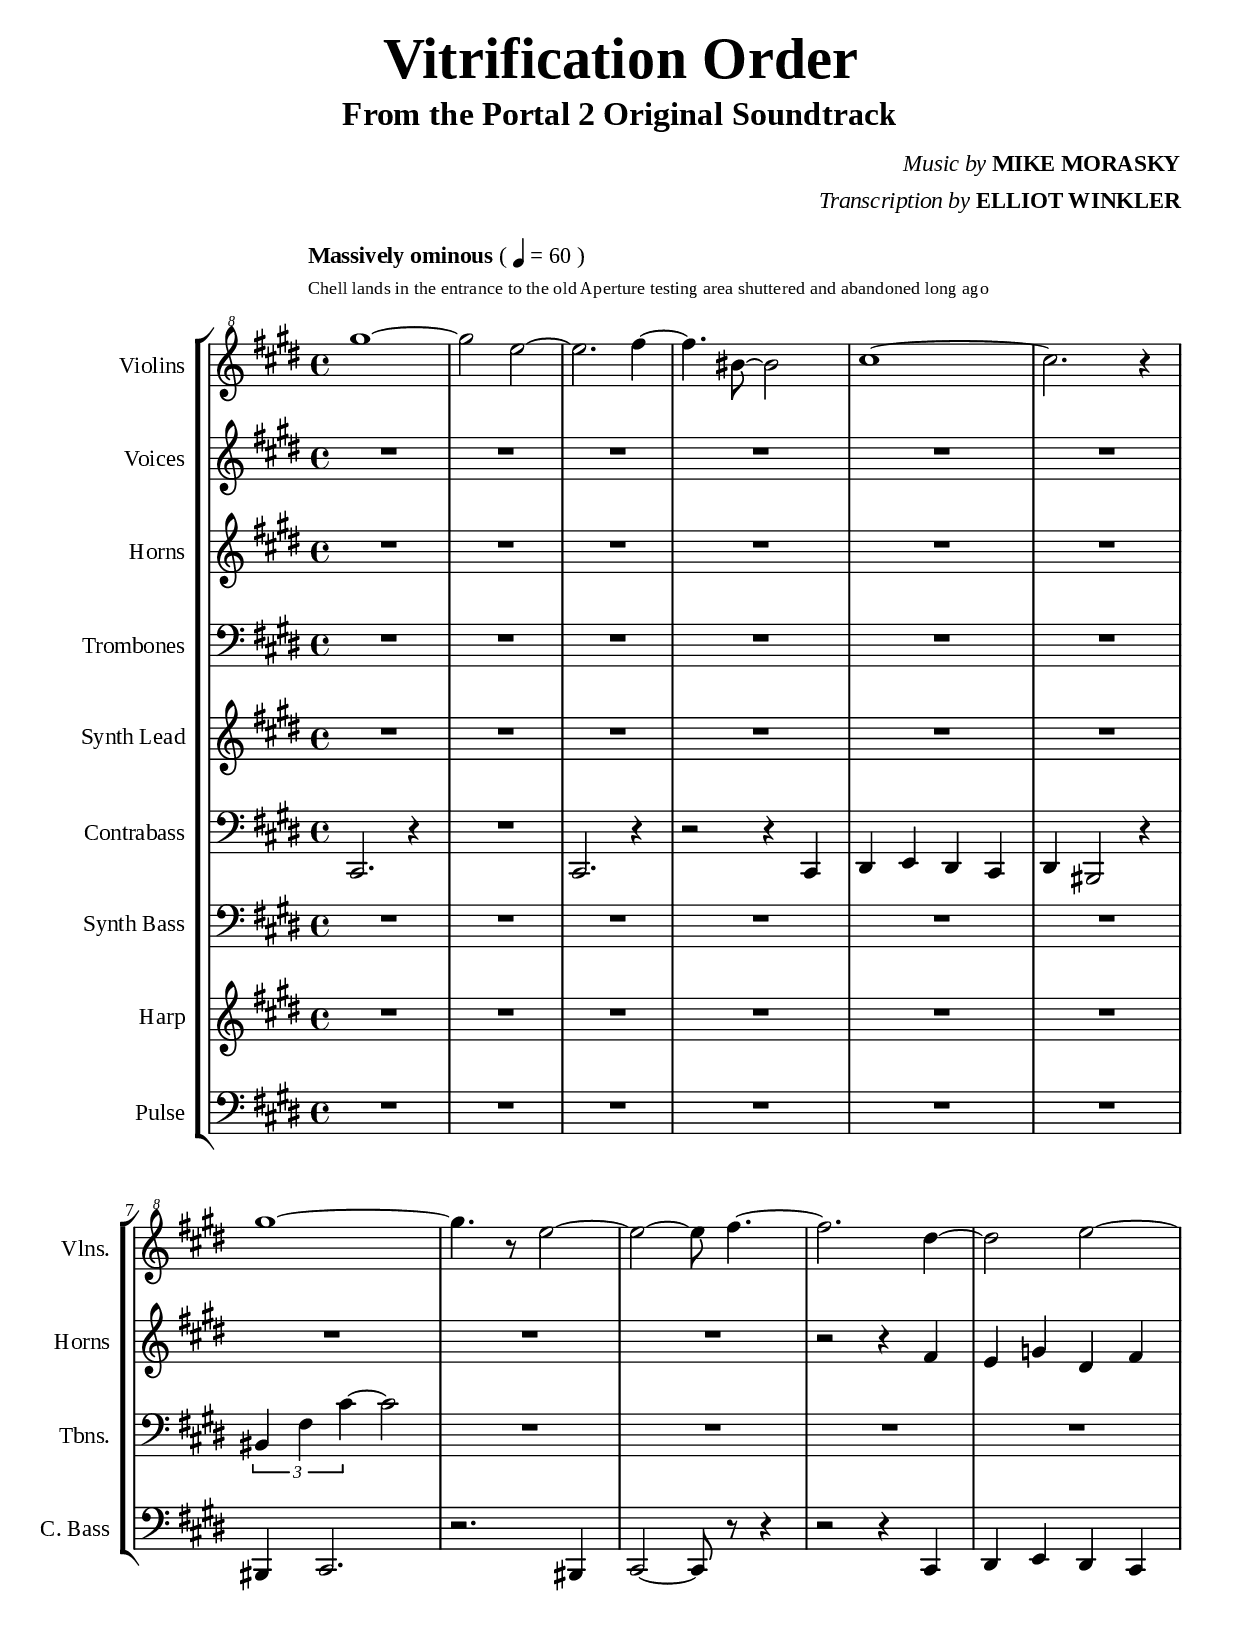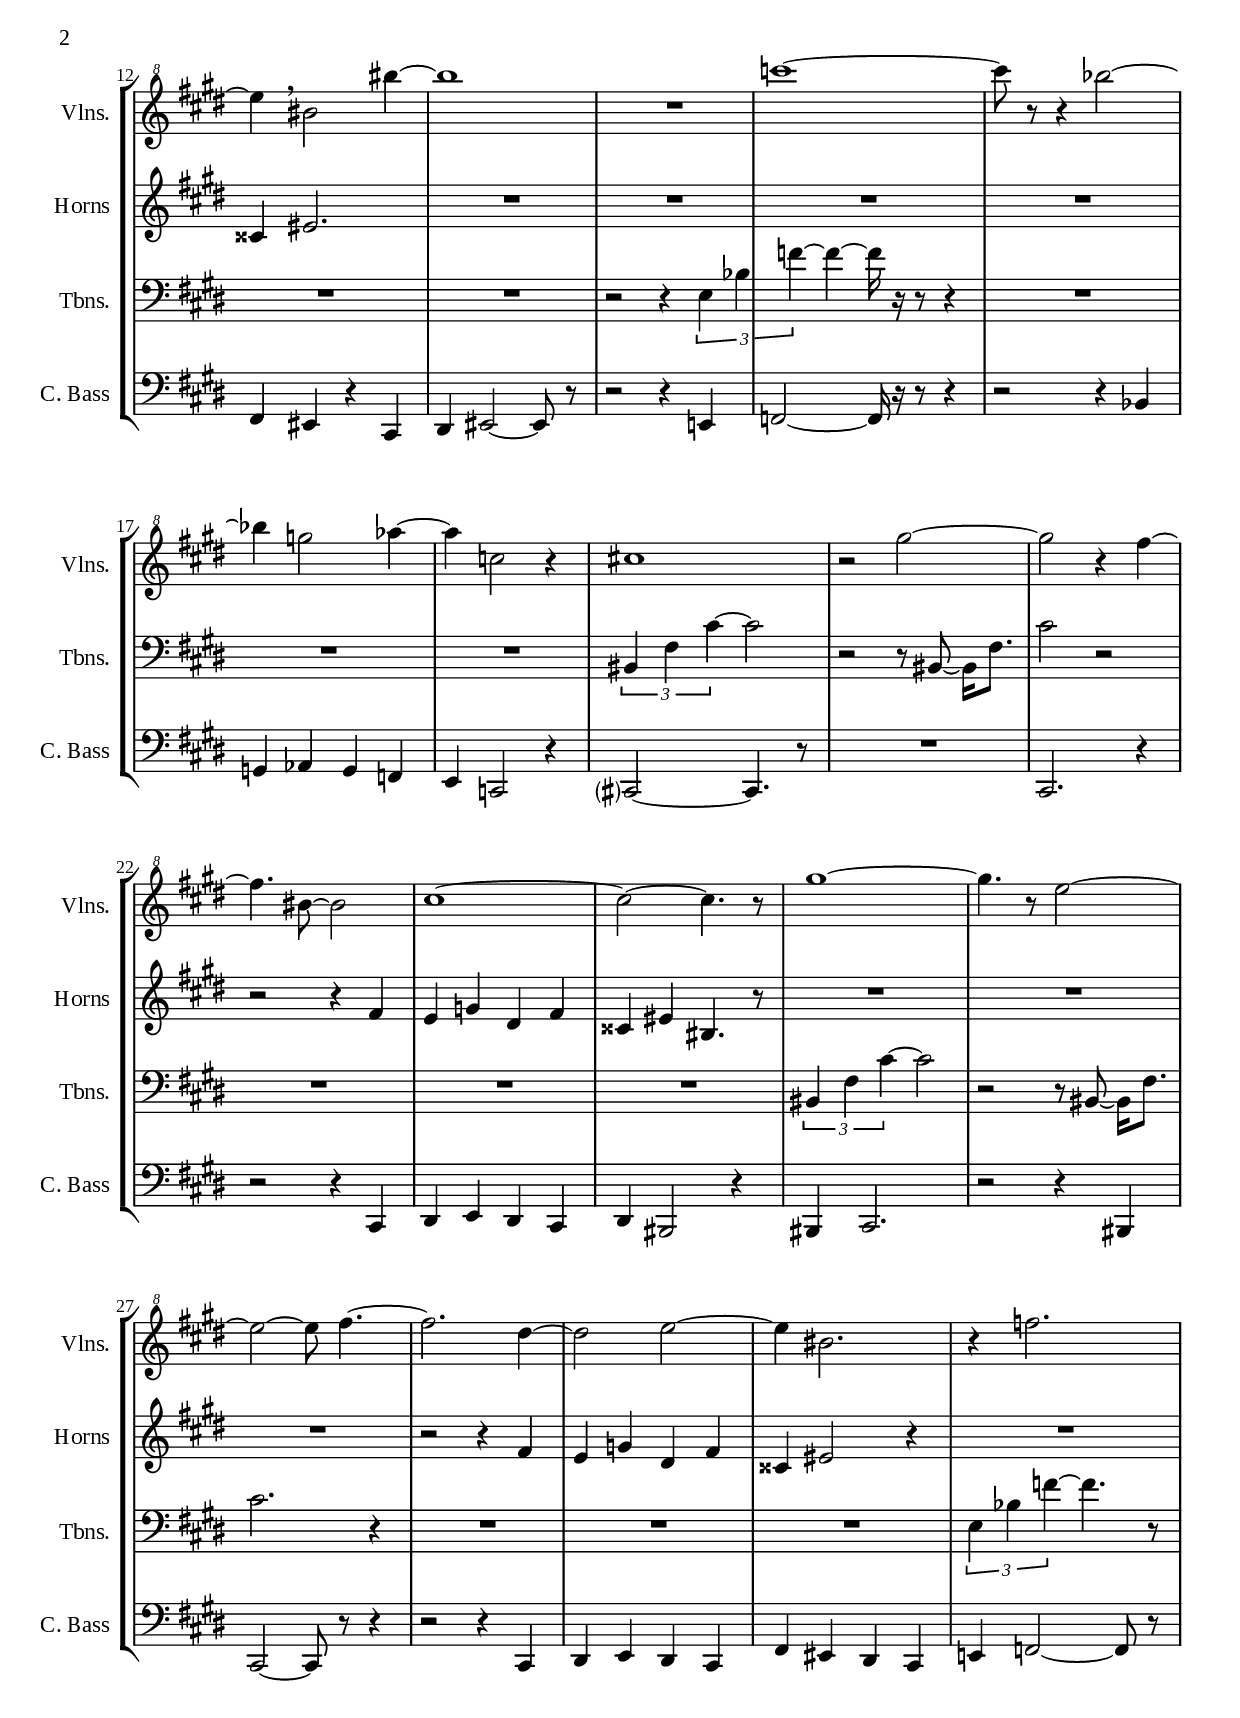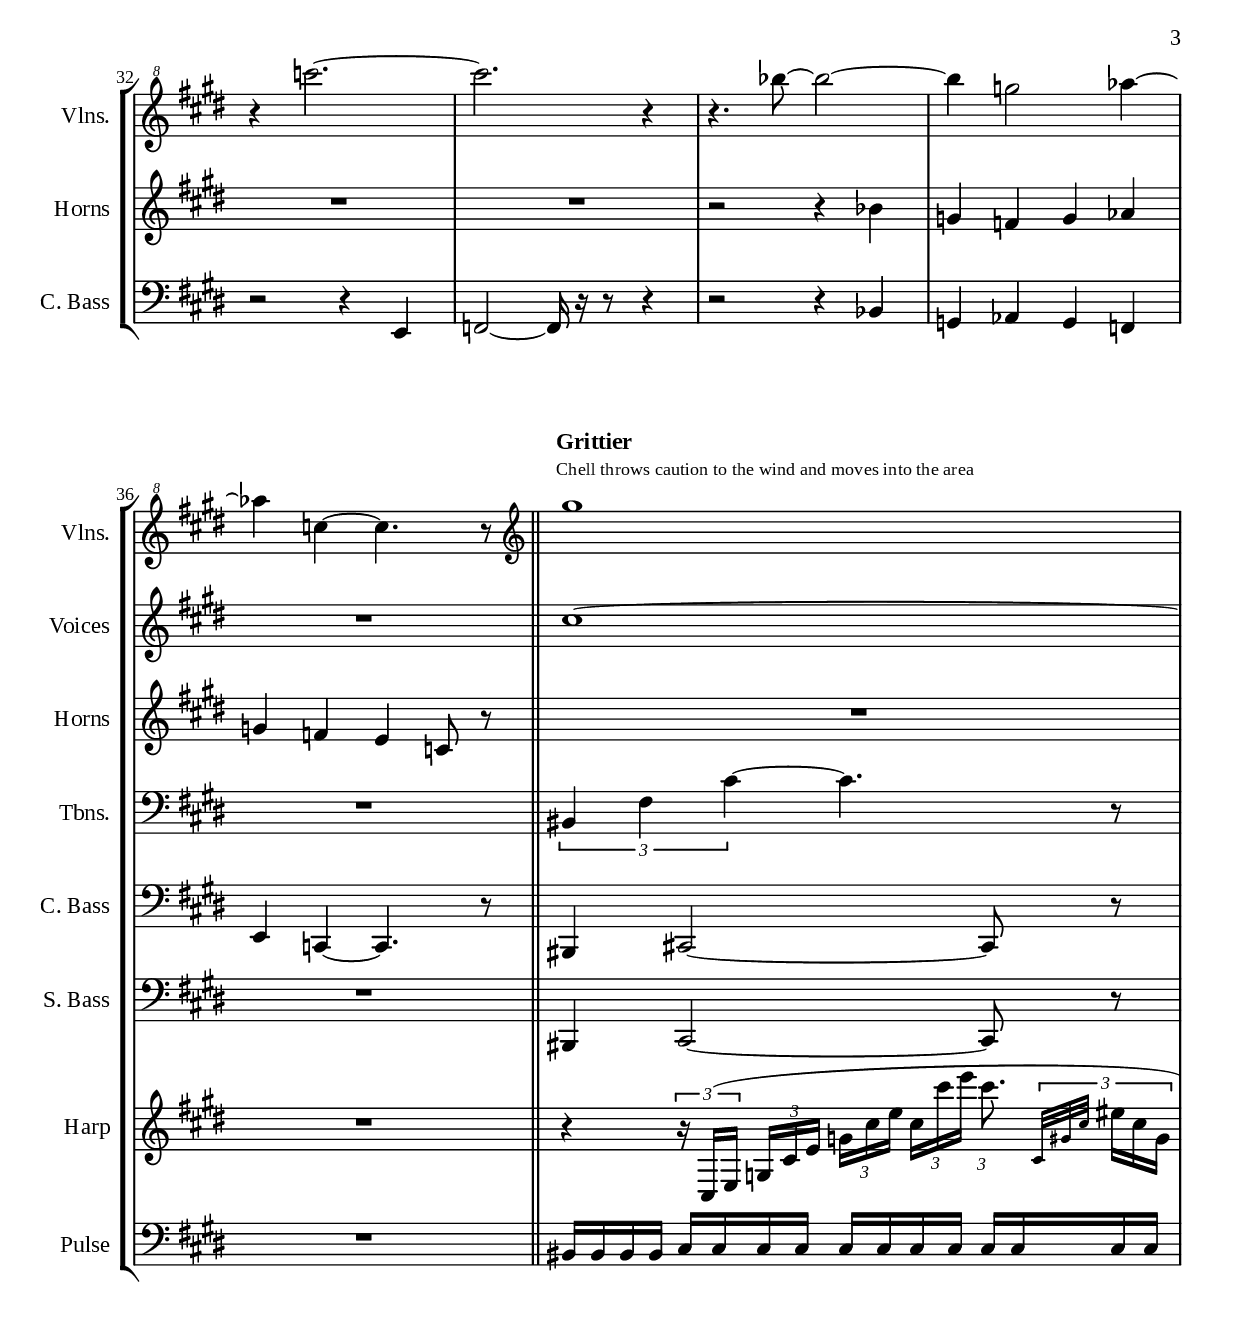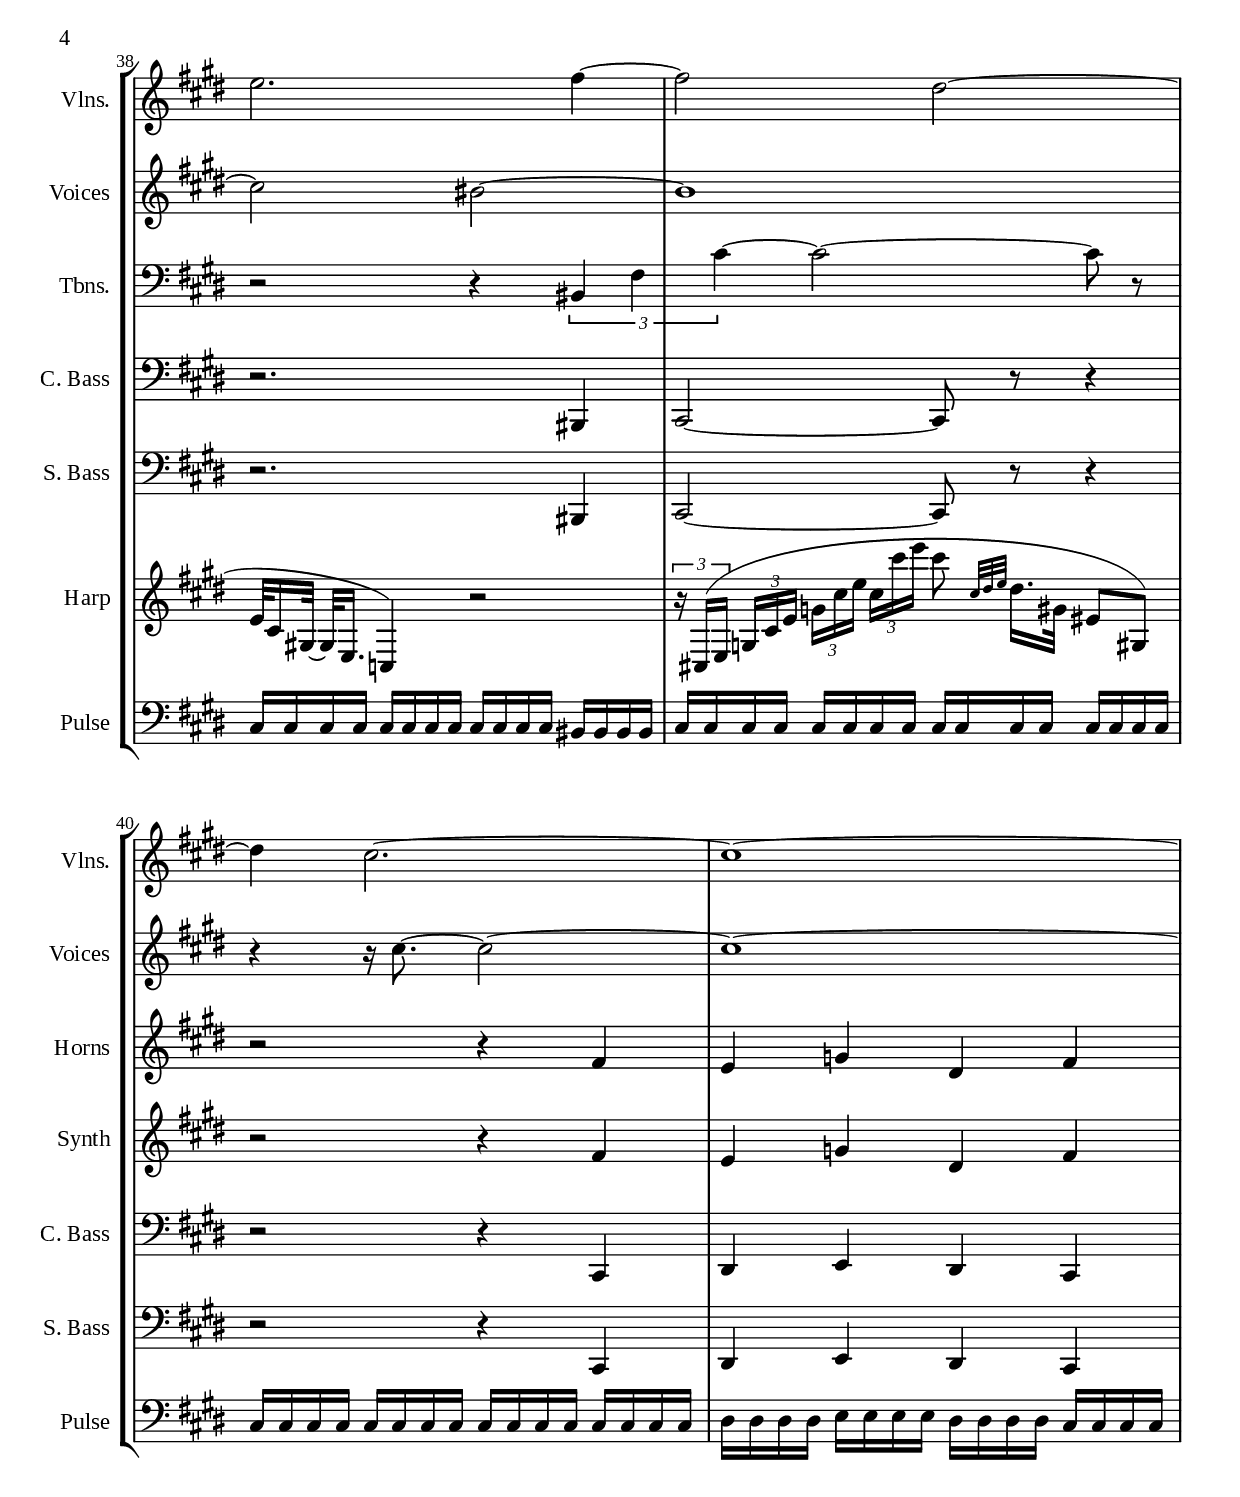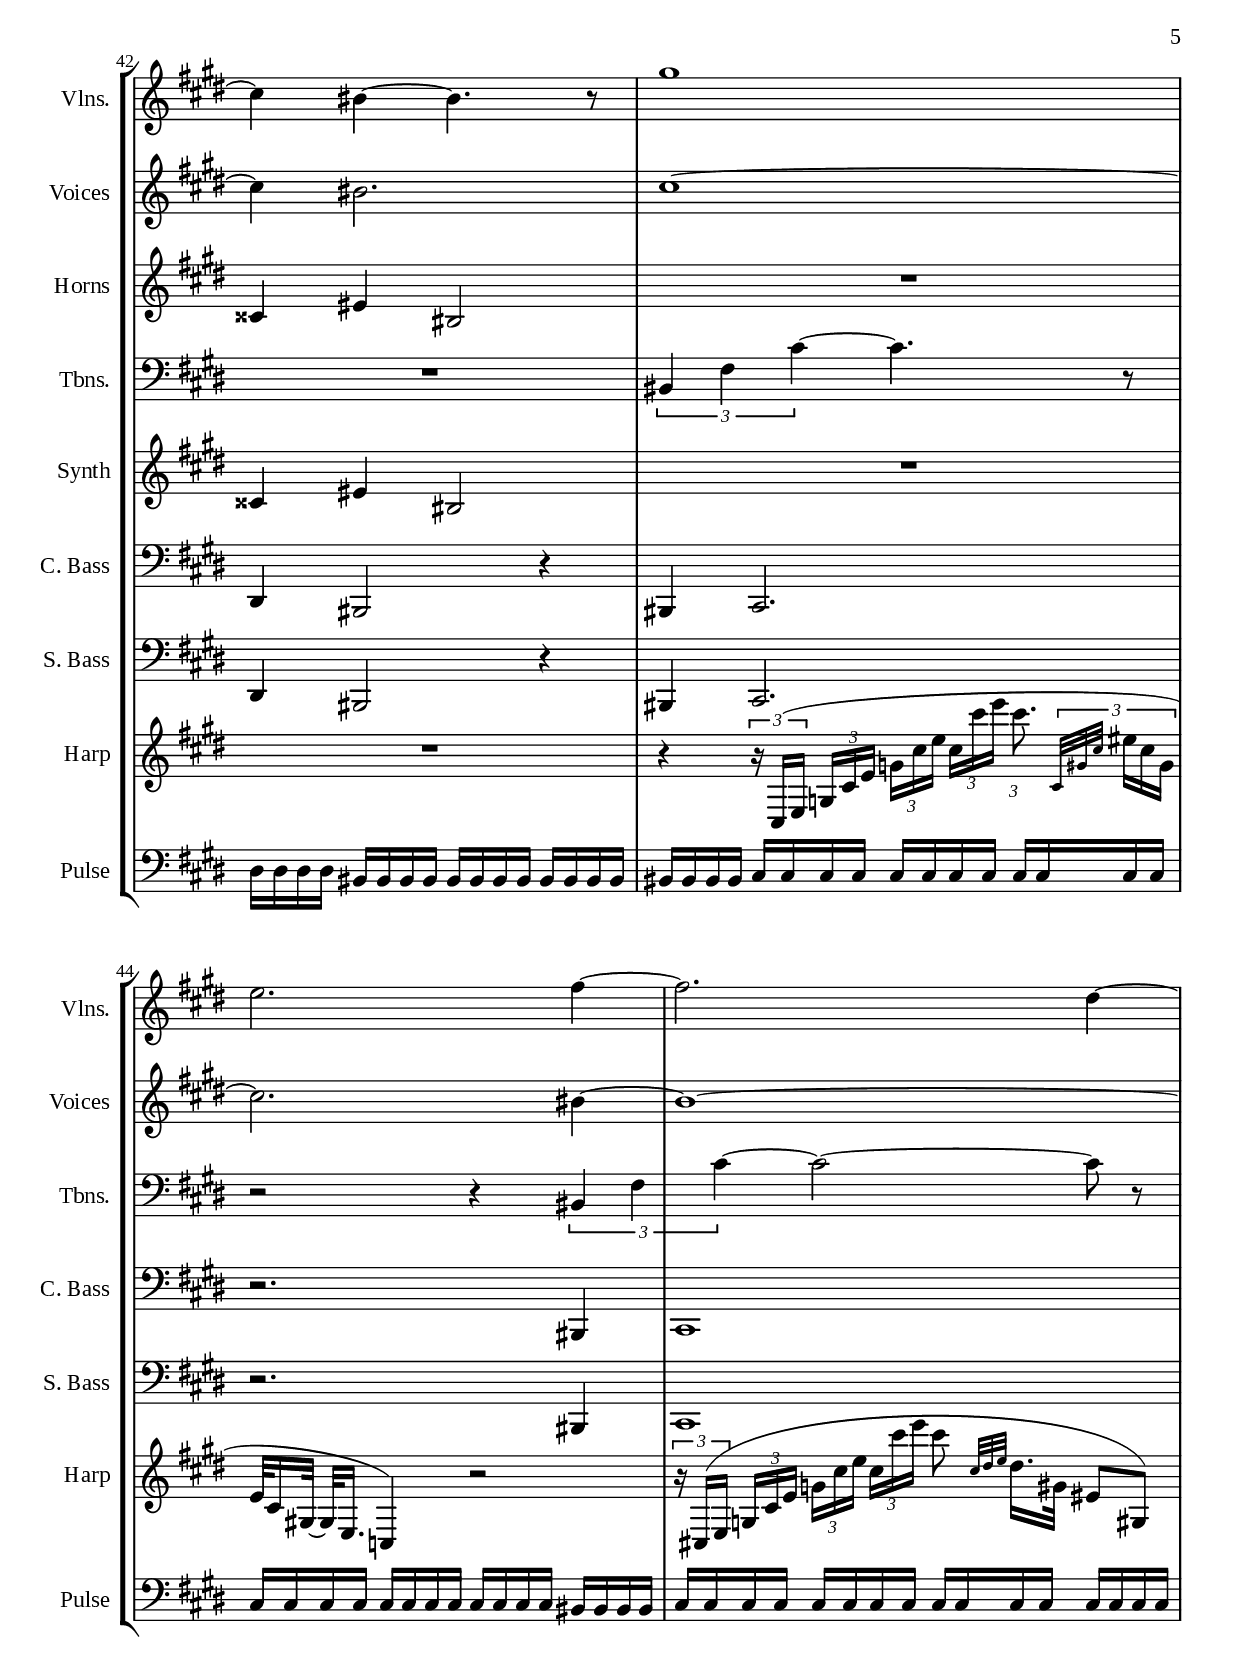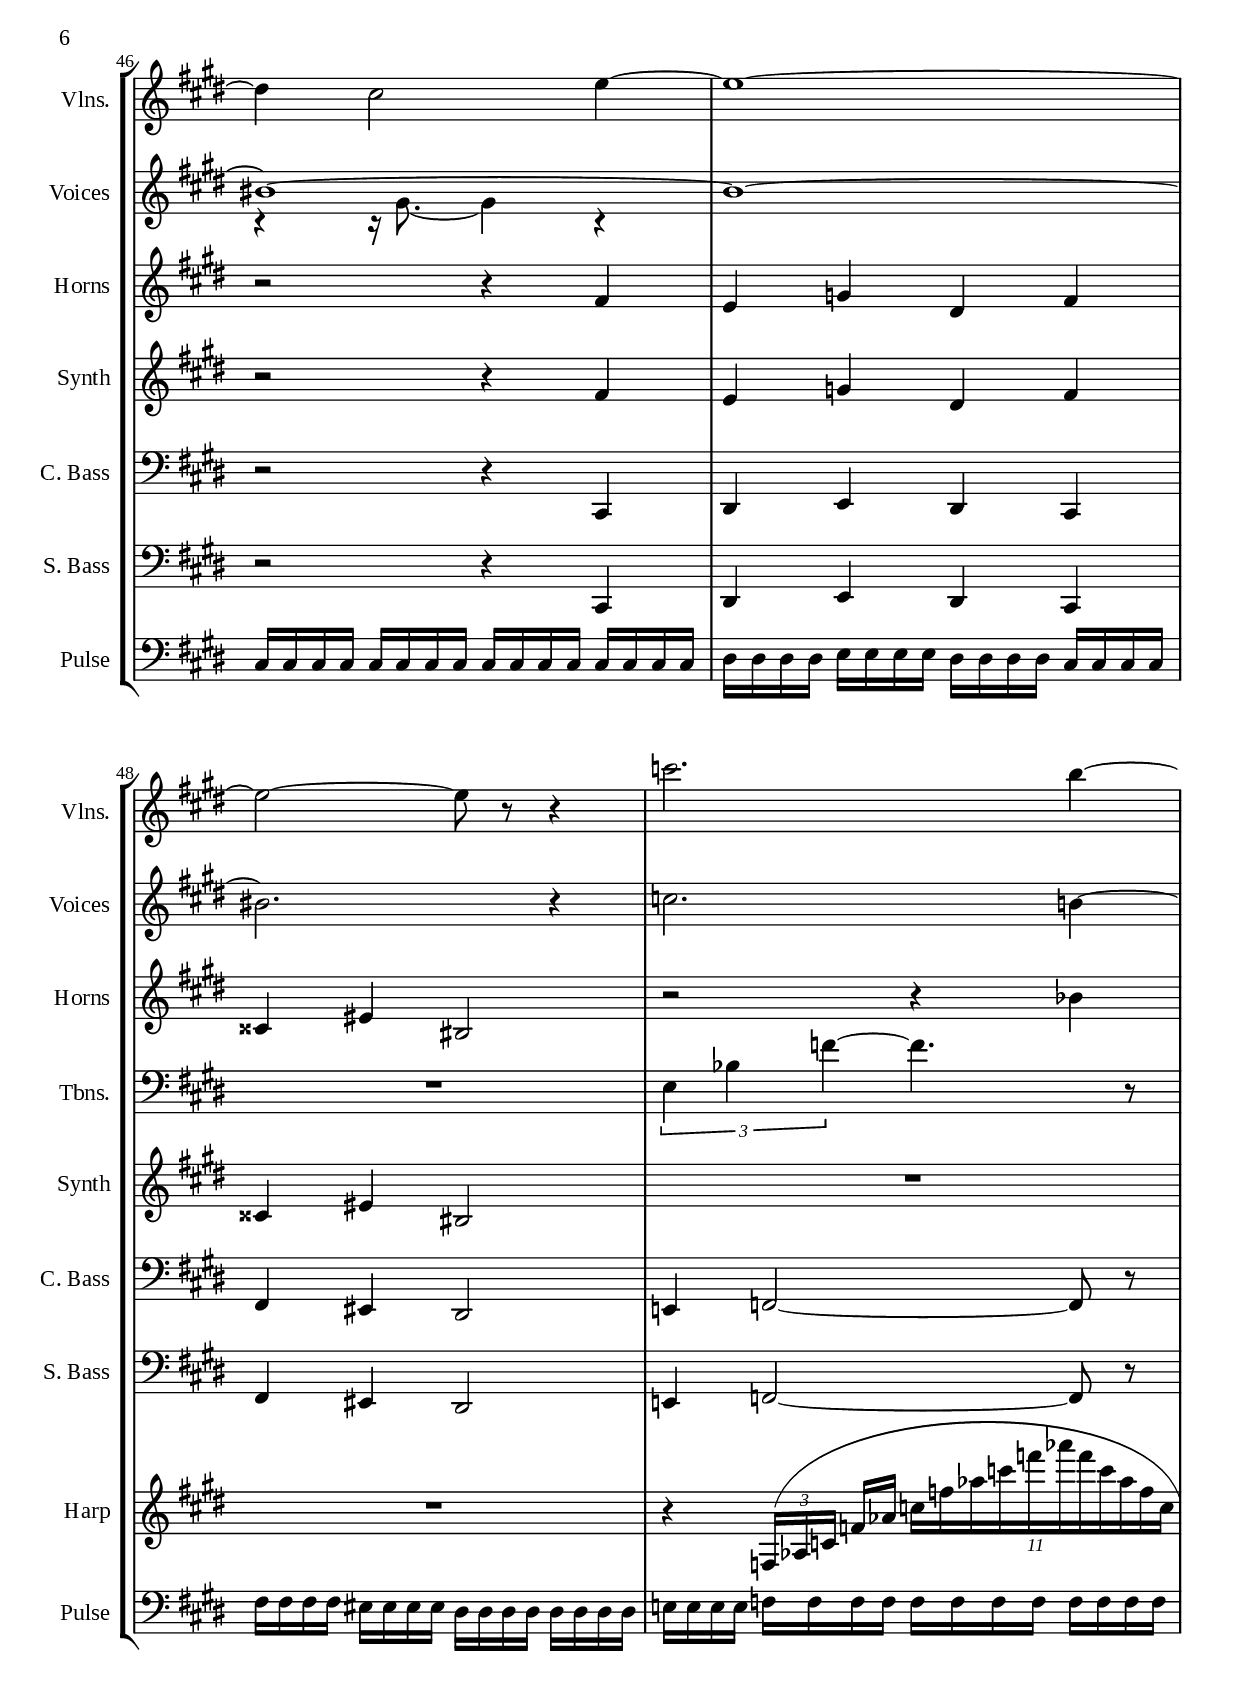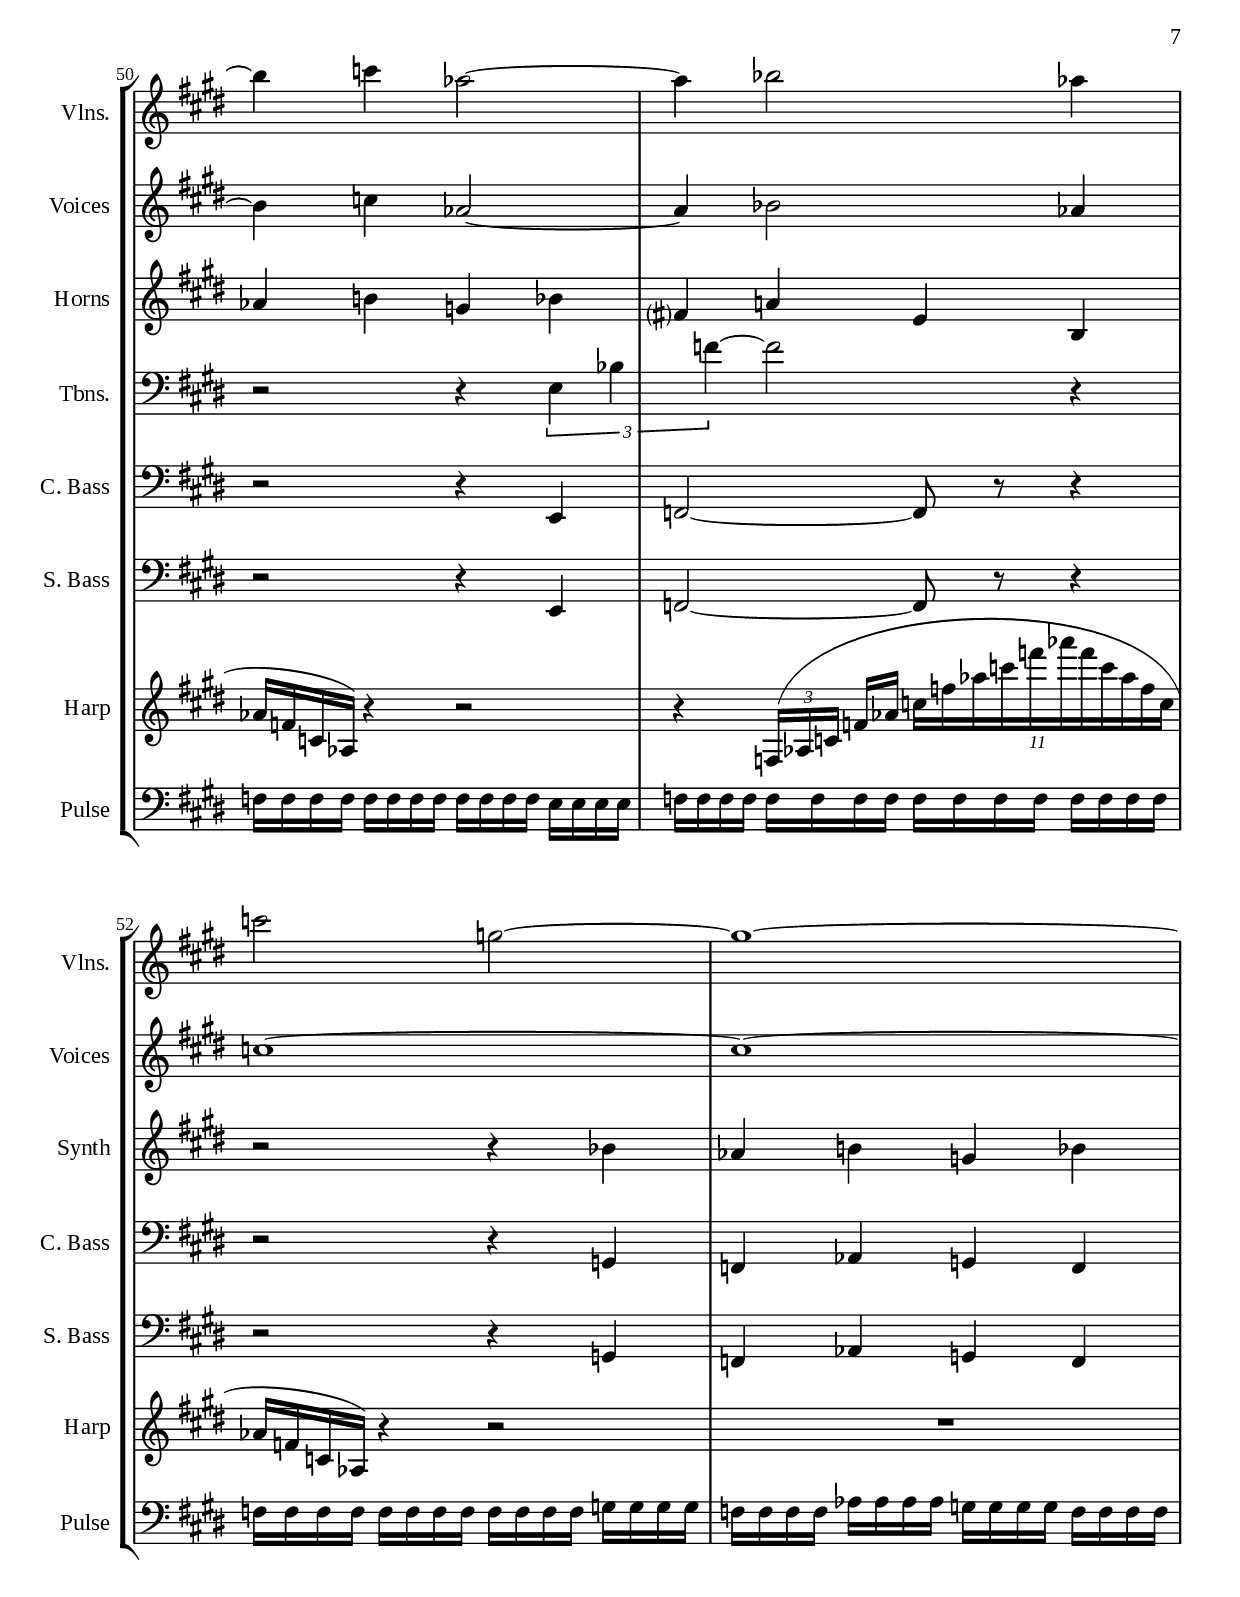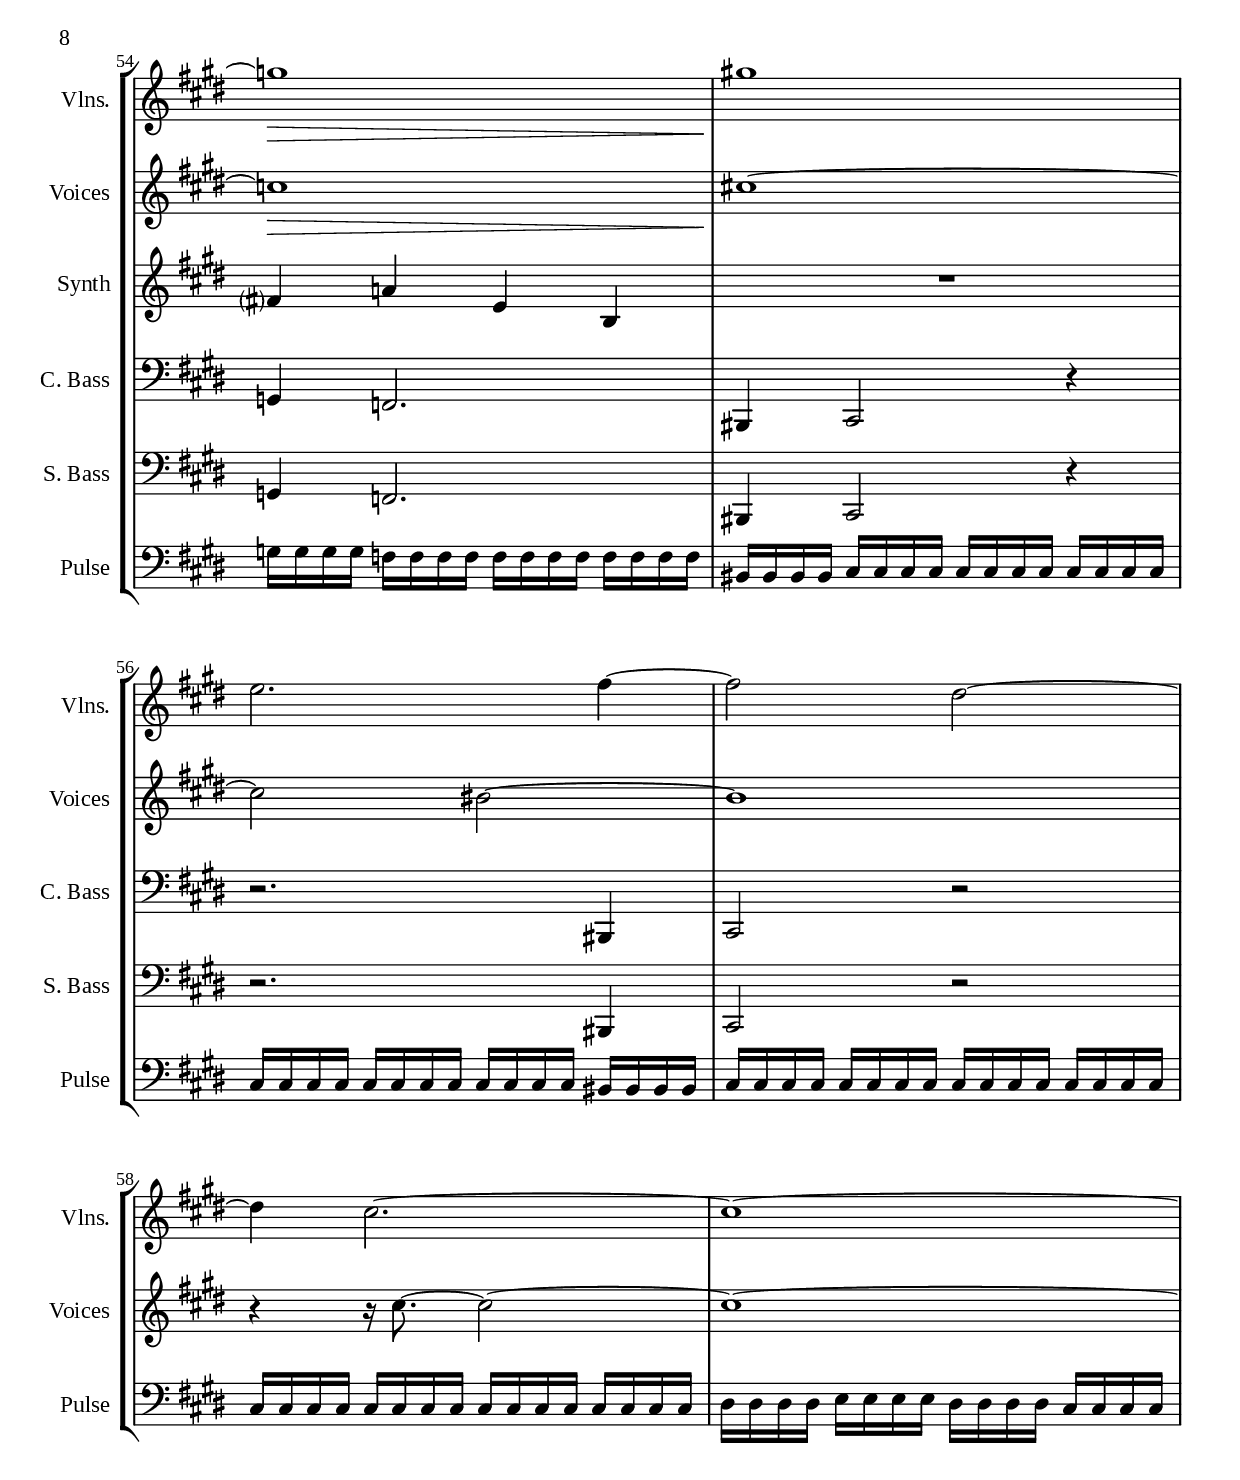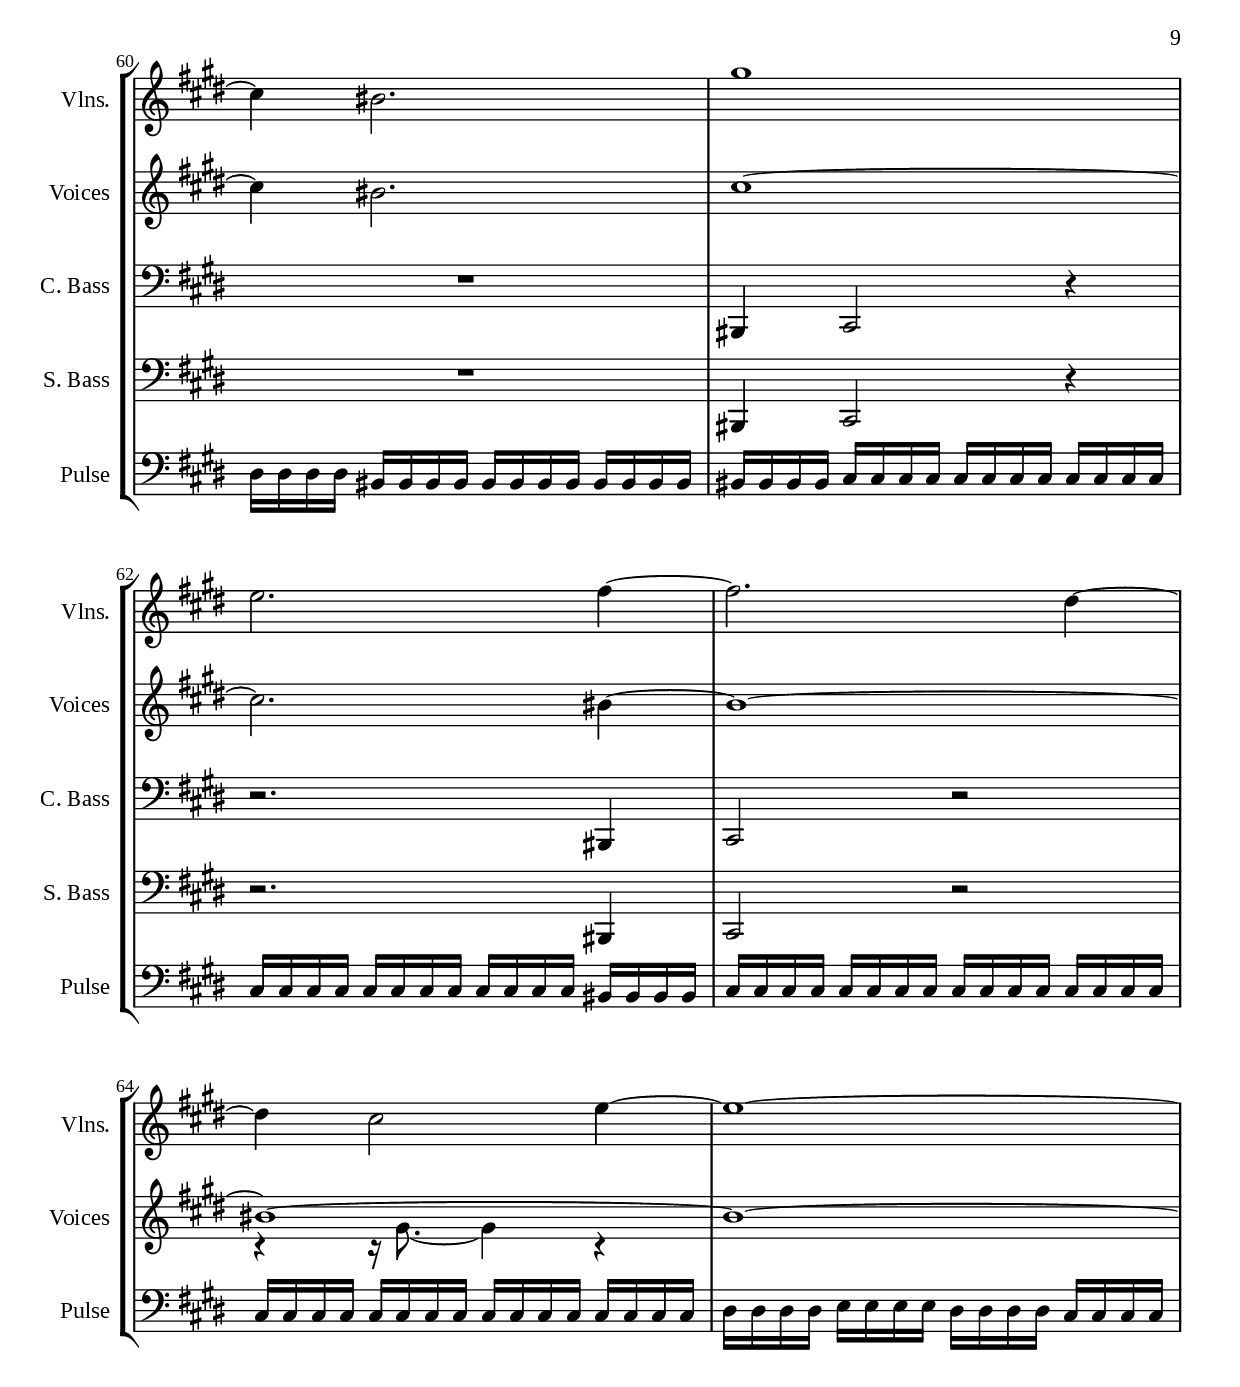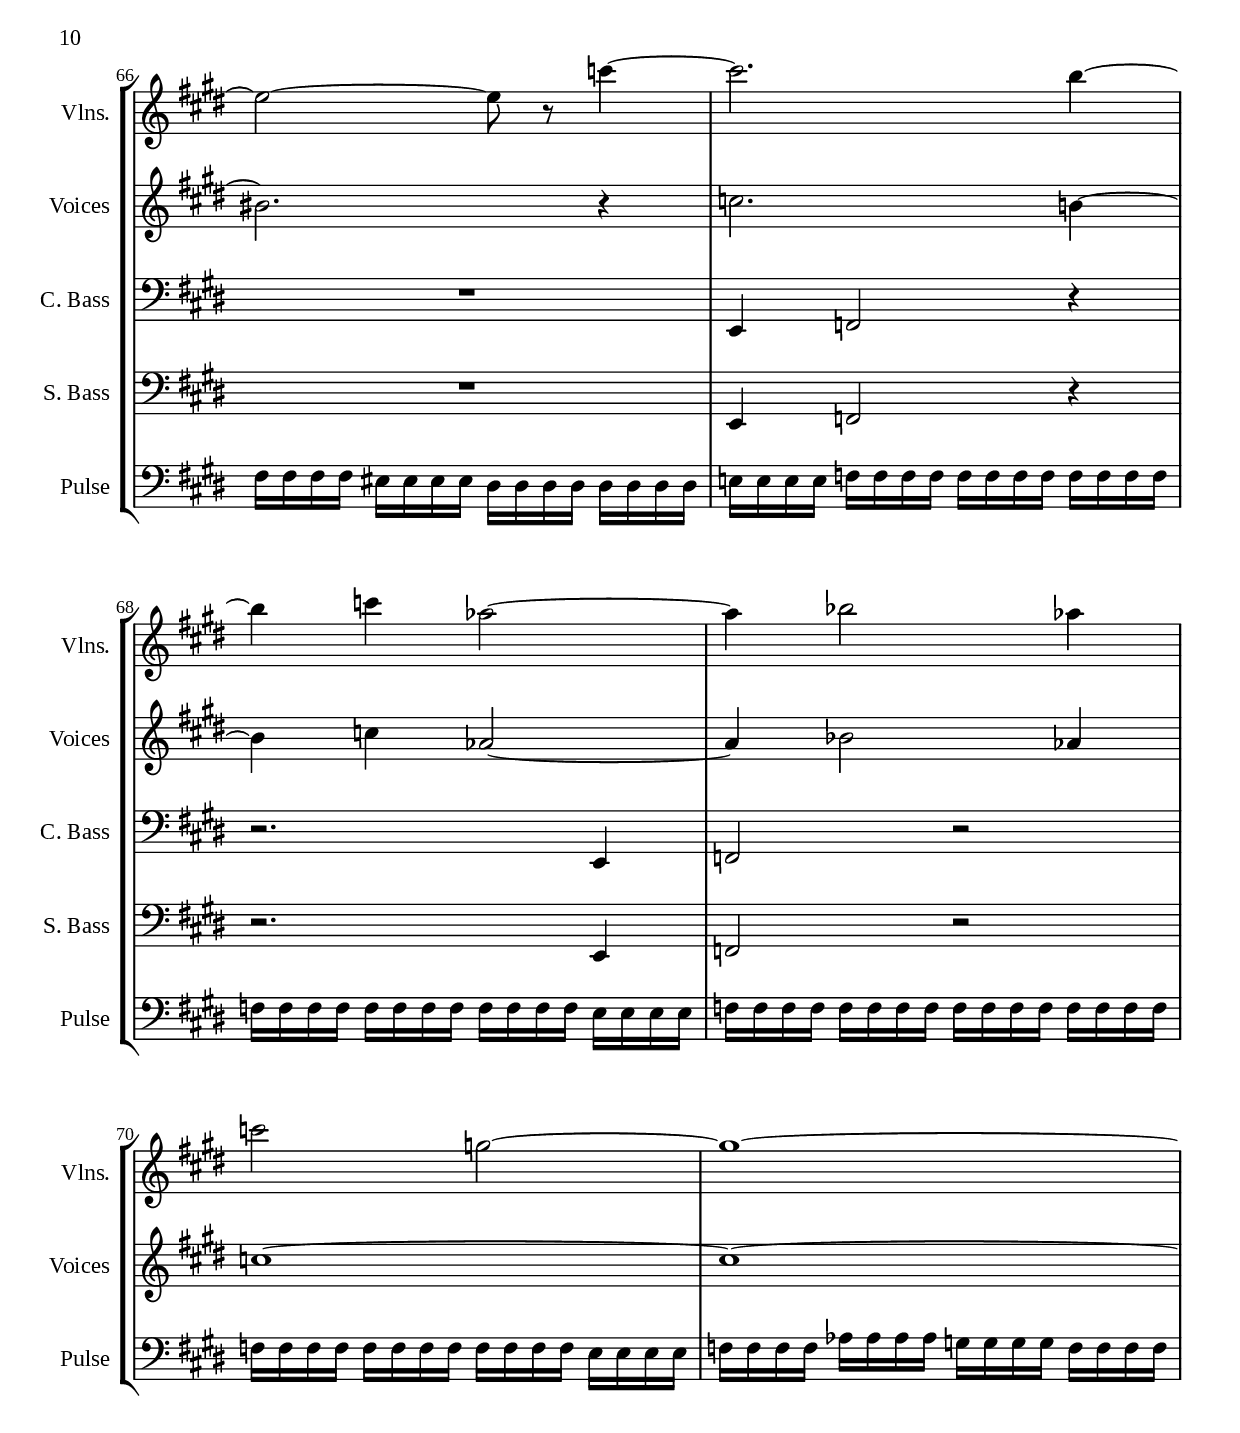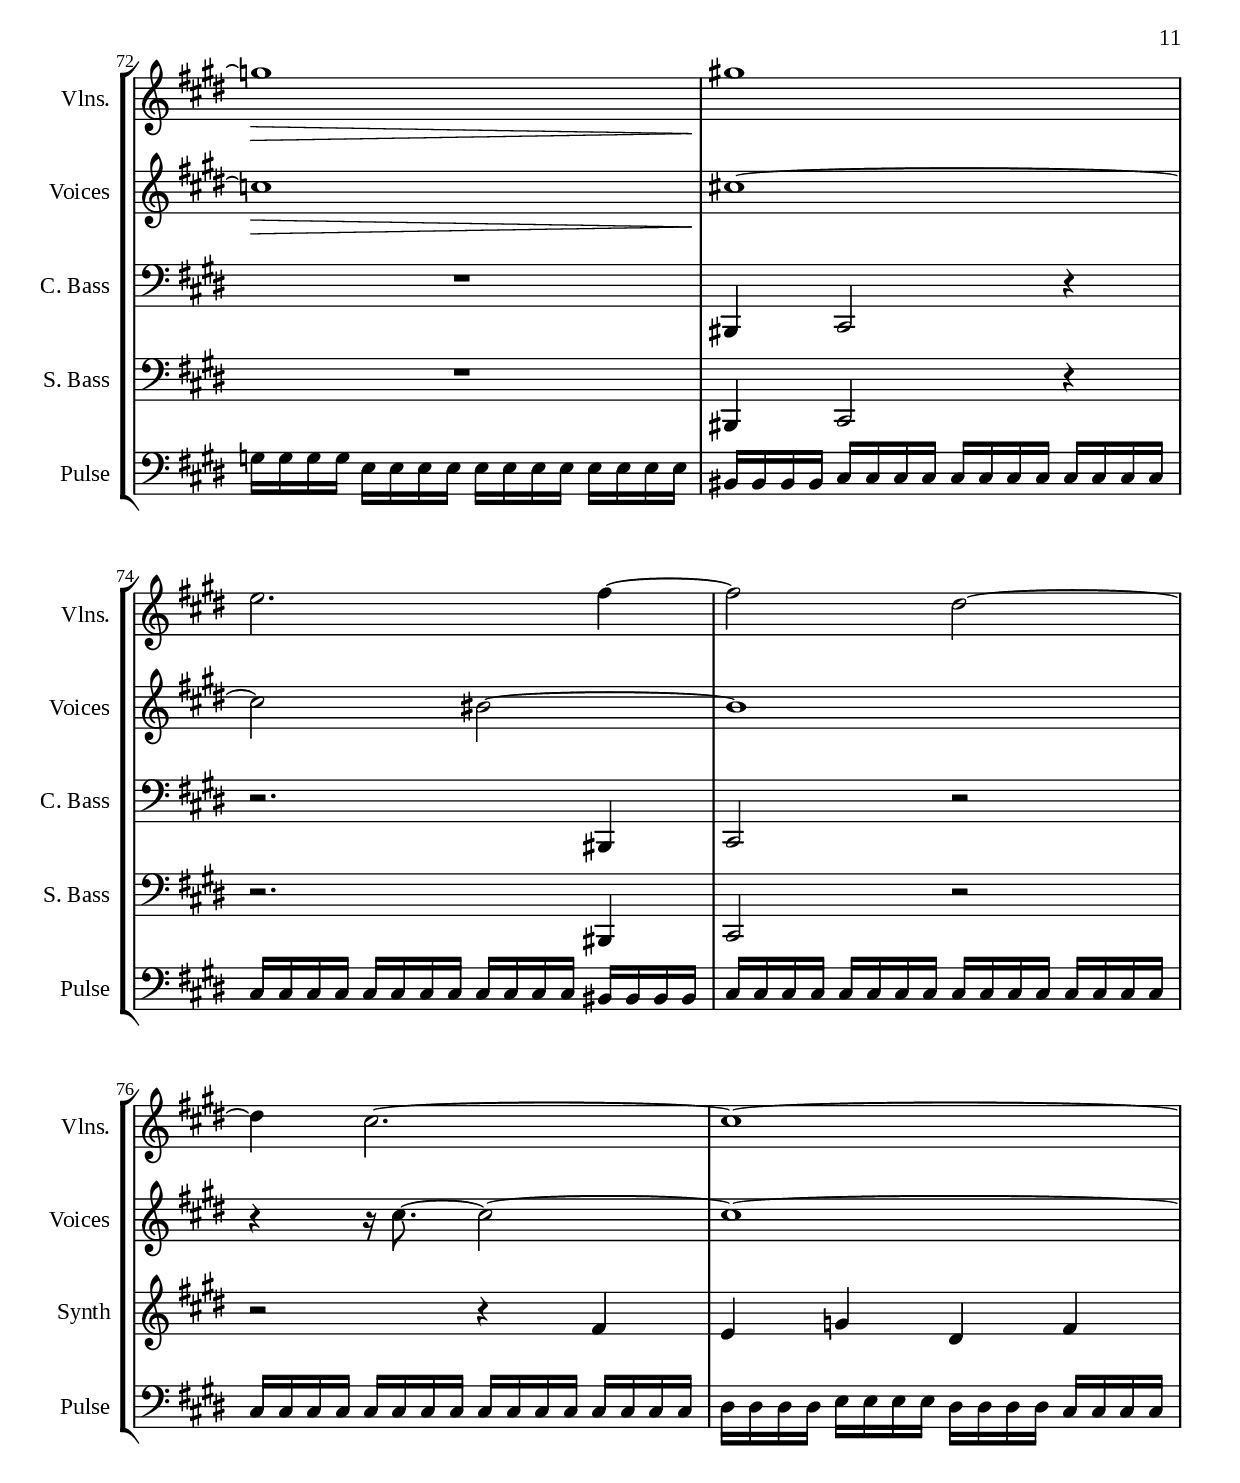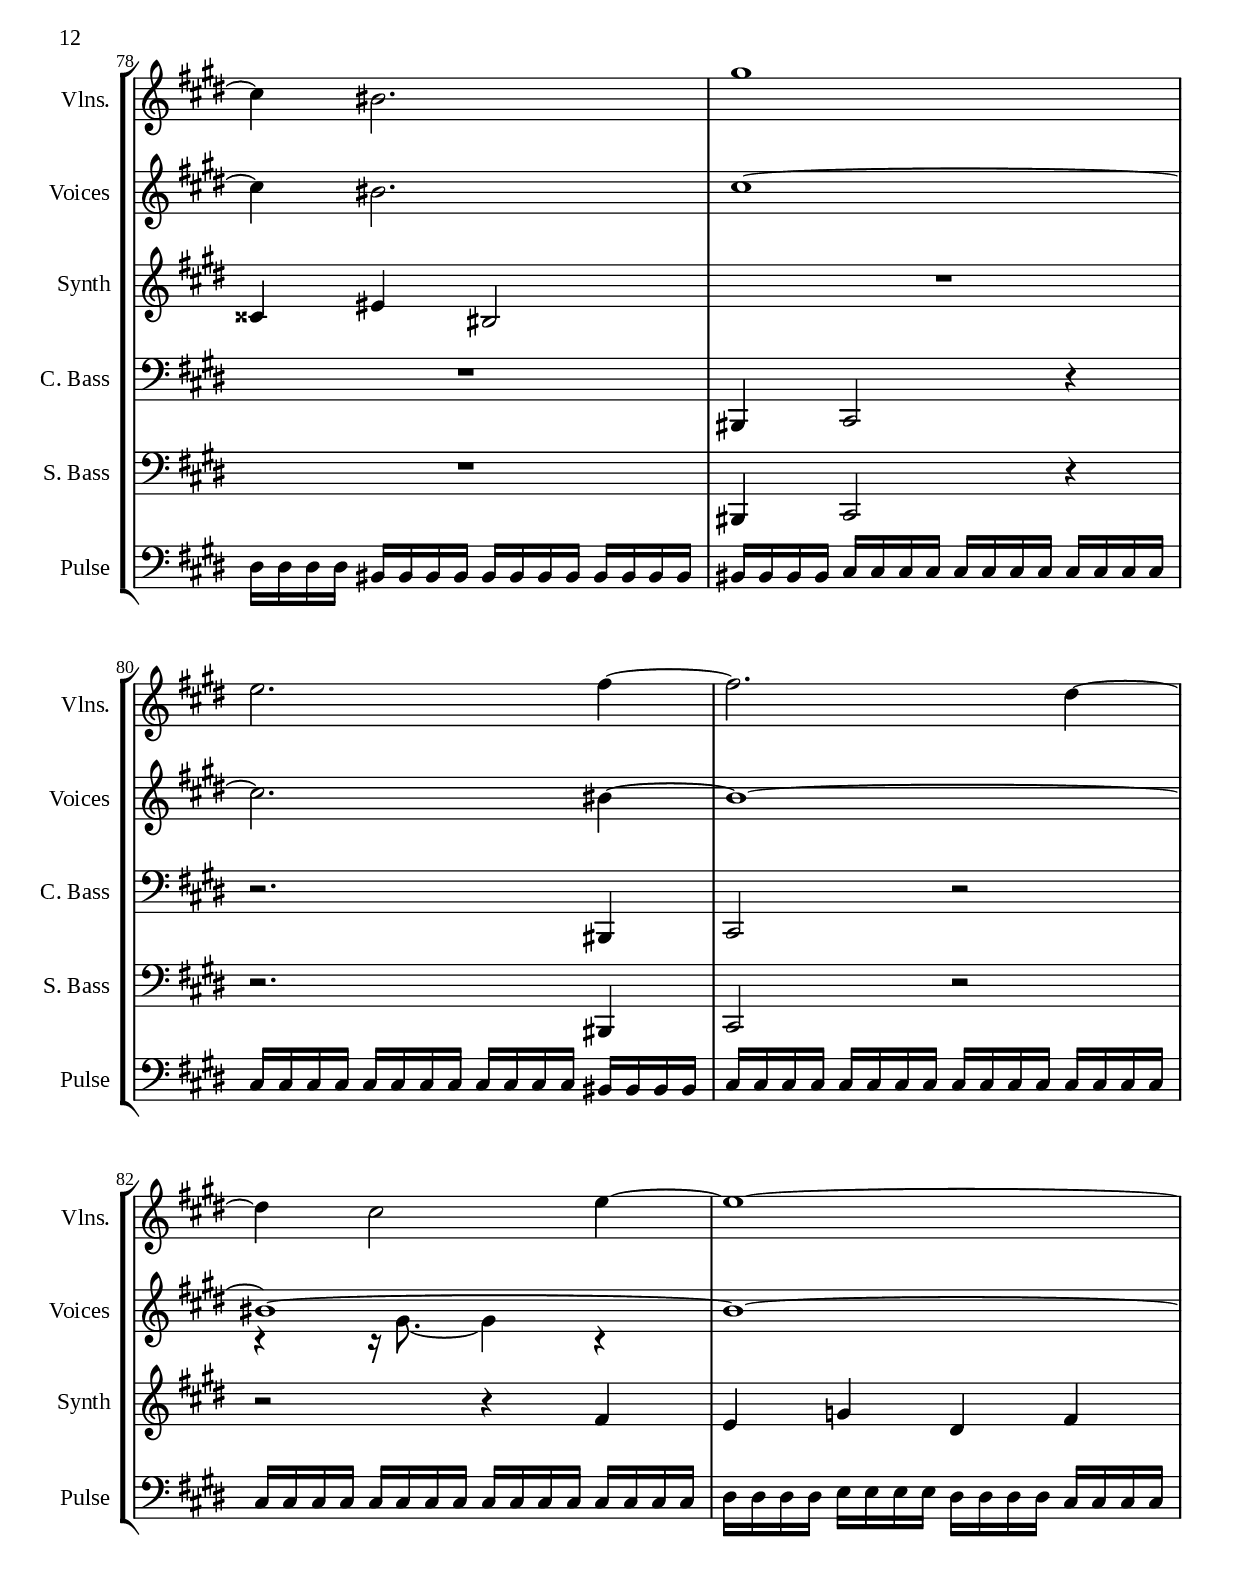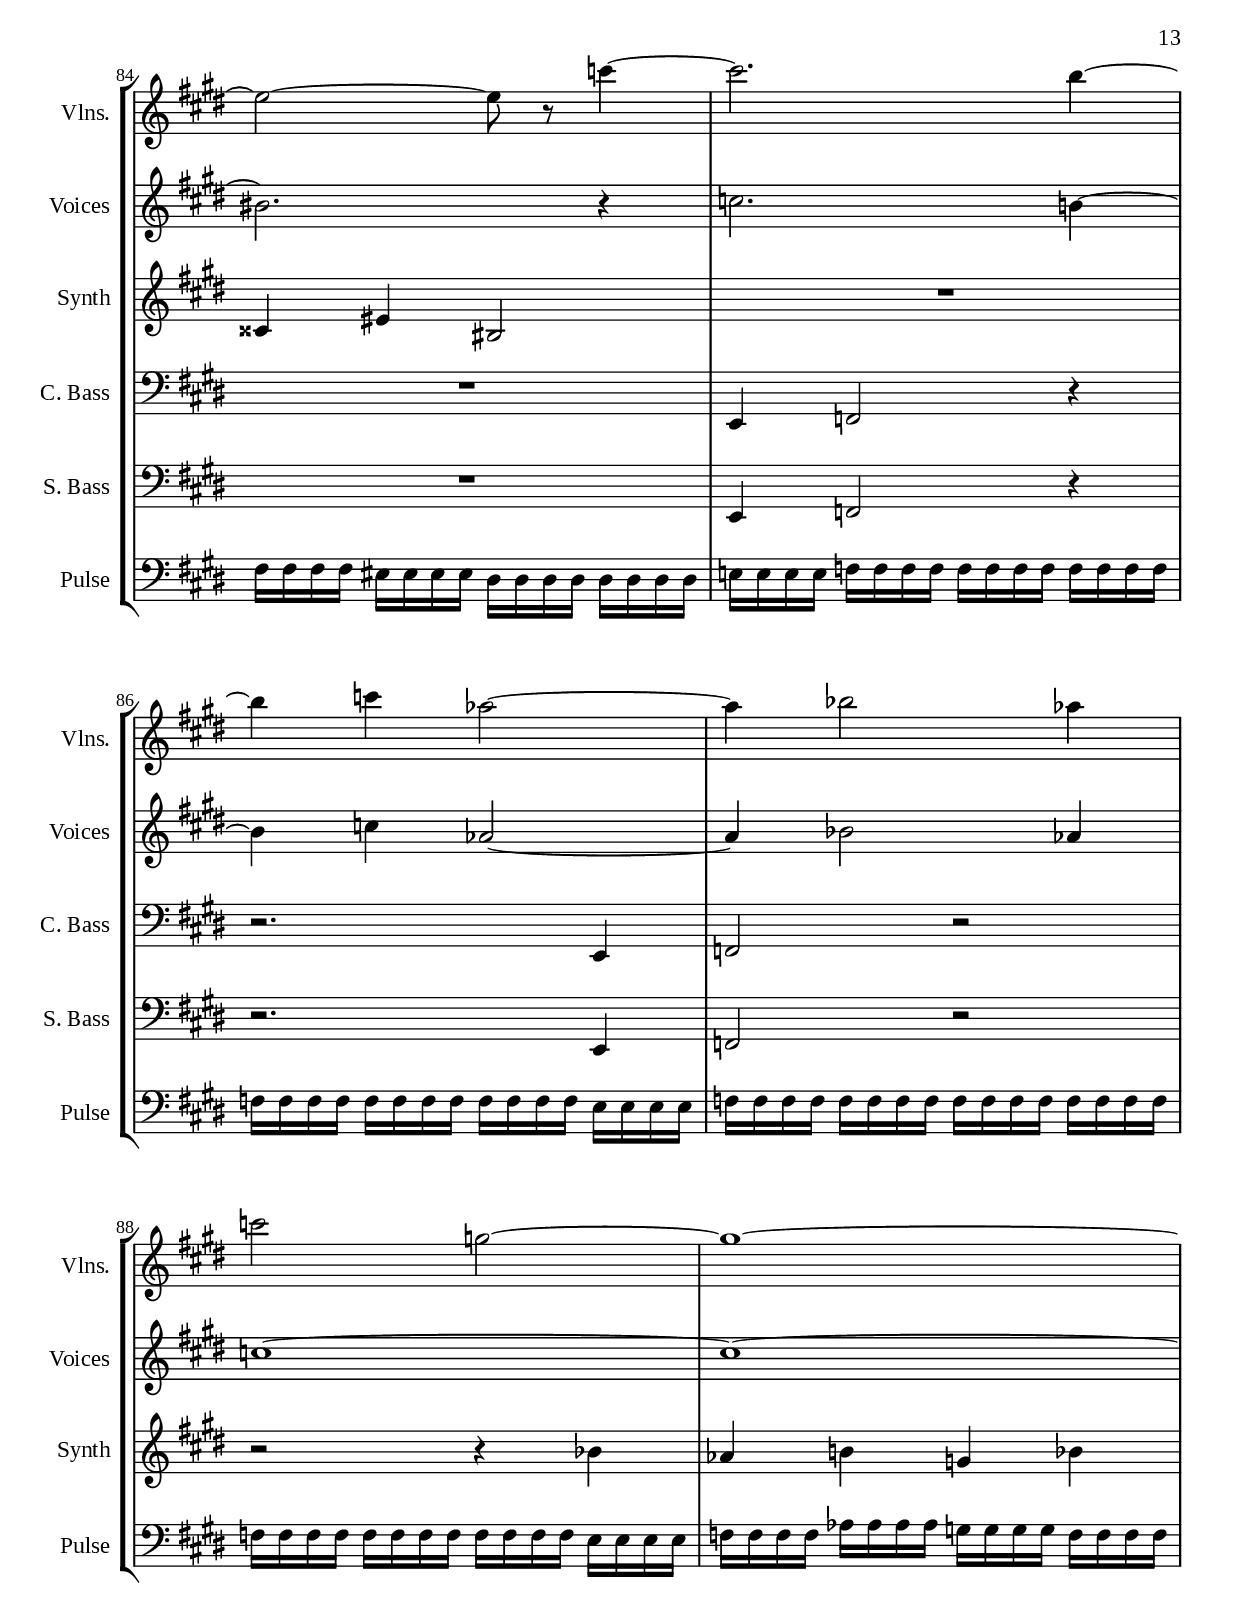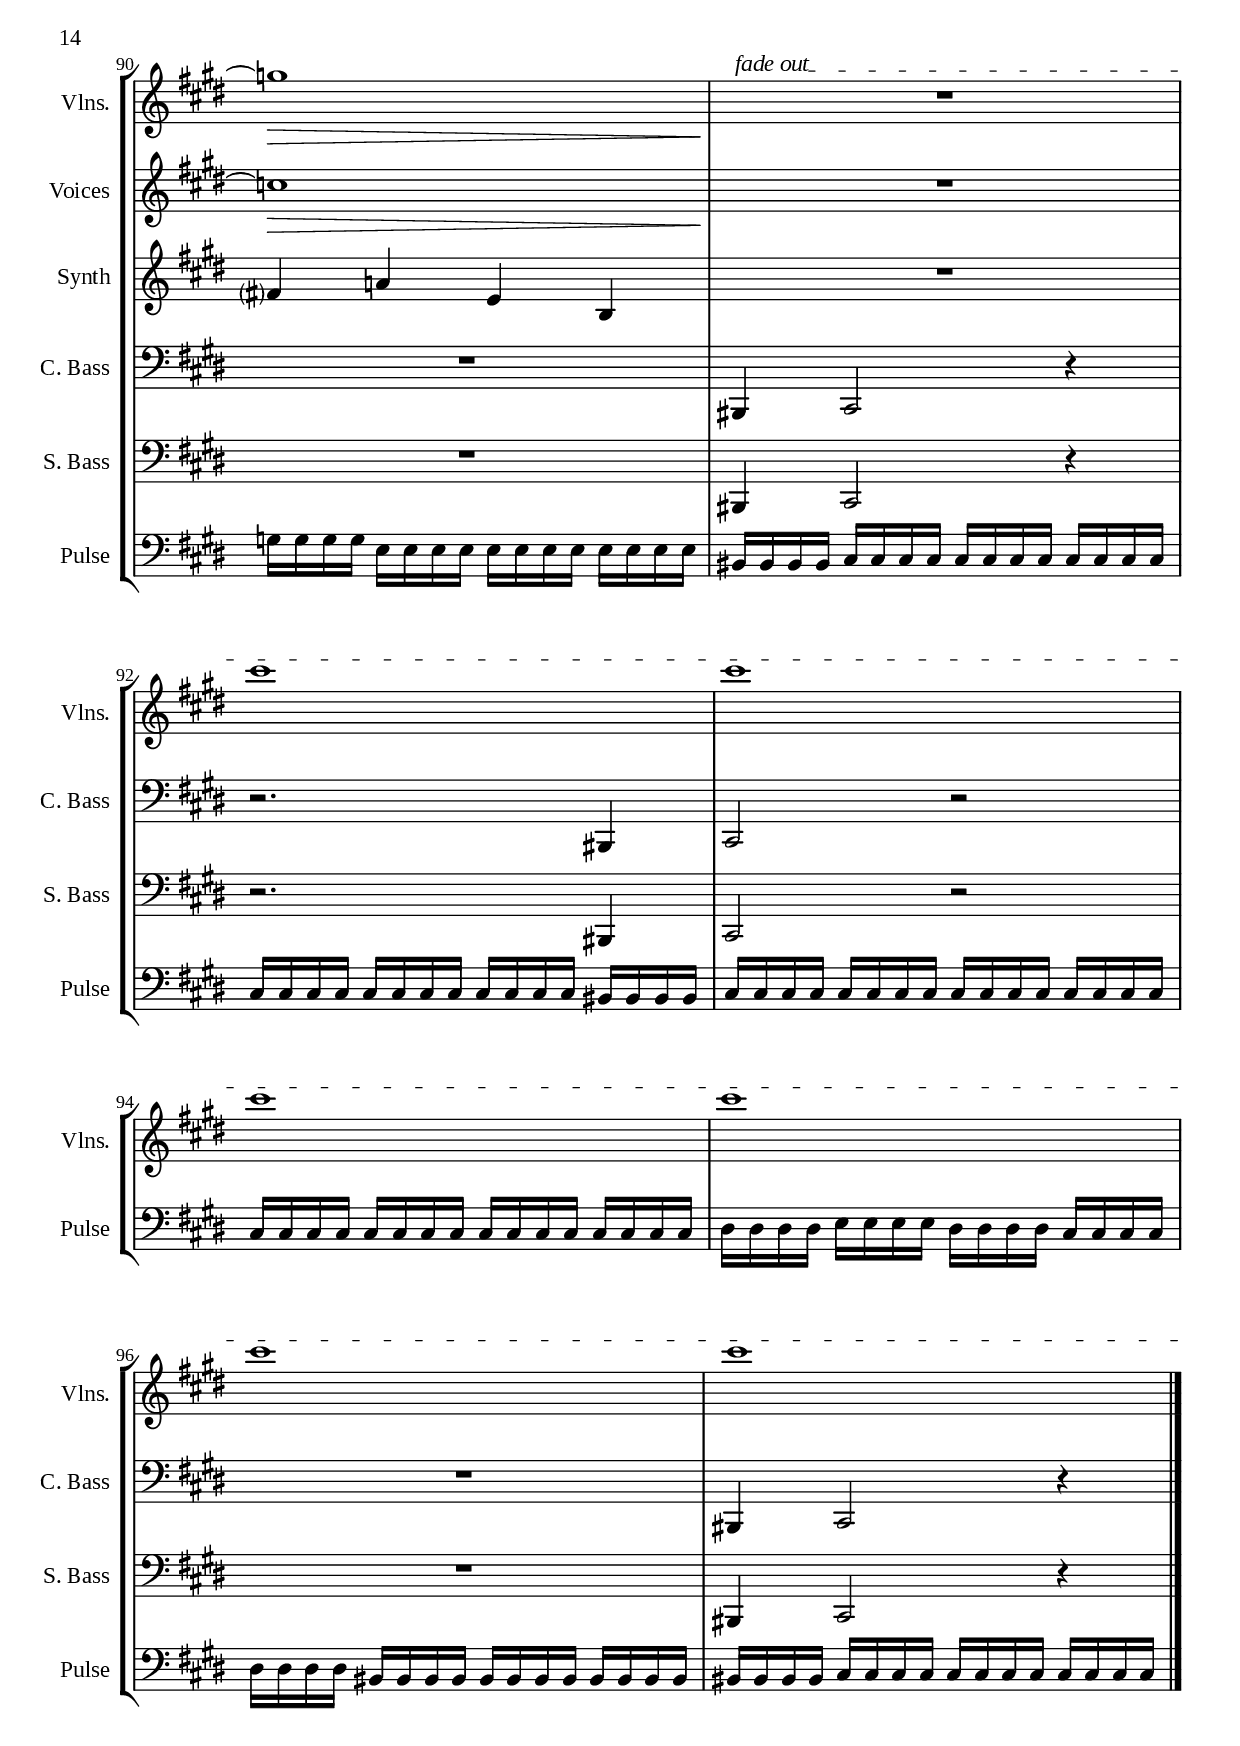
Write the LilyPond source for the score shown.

\version "2.15.4"
\language "english"
\pointAndClickOff % don't make notes clickable in the PDF

% 126ms is the offset for the beat for Part I
%

sectionOneText = \markup \translate #'(-4 . 0) \pad-markup #2 {
  \column {
    \line {
      \bold "Massively ominous"
      "(" \tiny { \note #"4" #1 } = 60 ")"
    }
    \line {
      \tiny "Chell lands in the entrance to the old Aperture testing area shuttered and abandoned long ago"
    }
  }
}

sectionTwoText = \markup \translate #'(-0.5 . 0) \pad-markup #2 {
  \override #'(baseline-skip . 2.5)
  \column {
    \line {
      \bold "Grittier"
    }
    \line {
      \tiny "Chell throws caution to the wind and moves into the area"
    }
  }
}

violins = {
  % Part I
  \clef "treble^8"
  \relative gs''' {
    % 1 - 0:00.104
    gs1^\sectionOneText ~ | gs2 e2 ~ | e2. fs4 ~ | fs4. bs,8 ~ bs2 | cs1 ~ | cs2. r4 | \break
    % 7 - 0:24.105
    gs'1 ~ | gs4. r8 e2 ~ | e2 ~ e8 fs4. ~ | fs2. ds4 ~ | ds2 e2 ~ | \break
    % 12
    e4 \breathe bs2 bs'4 ~ | bs1 | R1 |
    % 15 - 0:55.123
    c1 ~ | c8 r8 r4 bf2 ~ \break | bf4 g2 af4 ~ | af4 c,2 r4 |
    % 19 - 1:12.138
    cs1 | r2 gs'2 ~ | gs2 r4 fs4 ~ \break | fs4. bs,8 ~ bs2 | cs1 ~ | cs2 ~ cs4. r8
    % 25 - 1:36.133
    gs'1 ~ | gs4. r8 e2 ~ \break | e2 ~ e8 fs4. ~ | fs2. ds4 ~ | ds2 e2 ~ | e4 bs2. |
    % 31 - 2:00.127
    r4 f'2.  \break | r4 c'2. ~ | c2. r4 | r4. bf8 ~ bf2 ~ | bf4 g2 af4 ~ | af4 c,4 ~ c4. r8 | \bar "||"
  }

  % Part II
  \clef "treble"
  \relative gs'' {
    % 37 - 2:24.056
    gs1^\sectionTwoText | e2. fs4 ~ | fs2 ds2 ~ | ds4 cs2. ~ | cs1 ~ | cs4 bs4 ~ bs4. r8 |
    % 43 - 2:47.906
    gs'1 | e2. fs4 ~ | fs2. ds4 ~ | ds4 cs2 e4 ~ | e1 ~ | e2 ~ e8 r8 r4 |
    % 49 - 3:11.906
    c'2. b4 ~ | b4 c4 af2 ~ | af4 bf2 af4 | c2 g2 ~ | g1 ~ | g1\> |
    % 55 - 3:35.906
    gs1\! | e2. fs4 ~ | fs2 ds2 ~ | ds4 cs2. ~ | cs1 ~ | cs4 bs2. |
    % 61 - 3:59.906
    gs'1 | e2. fs4 ~ | fs2. ds4 ~ | ds4 cs2 e4 ~ | e1 ~ | e2 ~ e8 r8 c'4 ~ |
    % 67 - 4:23.906
    c2. b4 ~ | b4 c4 af2 ~ | af4 bf2 af4 | c2 g2 ~ | g1 ~ | g1\> |
    % 73 - 4:47.906
    gs1\! | e2. fs4 ~ | fs2 ds2 ~ | ds4 cs2. ~ | cs1 ~ | cs4 bs2. |
    % 79 - 5:11.906
    gs'1 | e2. fs4 ~ | fs2. ds4 ~ | ds4 cs2 e4 ~ | e1 ~ | e2 ~ e8 r8 c'4 ~ |
    % 85 - 5:35.906
    c2. b4 ~ | b4 c4 af2 ~ | af4 bf2 af4 | c2 g2 ~ | g1 ~ | g1\> |
    % 91 - 5:59.906
    \override TextSpanner #'(bound-details left text) = "fade out"
    \override TextSpanner #'(bound-details left-broken text) = ##f
    % this is a complete hack!!
    % http://lilypond.org/doc/v2.14/Documentation/notation/spanners
    \override TextSpanner #'(bound-details right X) = #108
    R1\!\startTextSpan | cs1 | cs1 | cs1 | cs1 | cs1 | cs1\stopTextSpan |

    % END: 97
    \bar "|."
  }
}

voices = \relative cs'' {
  R1*36 |

  % Part II
  \repeat unfold 3 {
    % 37 - 2:24.056
    % 55 - 3:35.906
    % 73 - 4:47.906
    cs1\! ~ | cs2 bs2 ~ | bs1 | r4 r16 cs8. ~ cs2 ~ | cs1 ~ | cs4 bs2. |
    % 43 - 2:47.906
    % 61 - 3:59.906
    % 79 - 5:11.906
    cs1 ~ | cs2. bs4 ~ | bs1 ~
    <<
      { \voiceOne bs1 ~ }
      \new Voice { \voiceTwo r4 r16 gs8. ~ gs4 r4 }
    >> |
    \oneVoice
    bs1 ~ | bs2. r4 |
    % 49 - 3:11.906
    % 67 - 4:23.906
    % 85 - 5:35.906
    c2. b4 ~ | b4 c4 af2 ~ | af4 bf2 af4 | c1 ~ | c1 ~ | c1\> |
  }

  % 91 - 5:59.906
  R1\! | R1*6

  % END: 97
}

horns = \relative fs' {
  \clef treble

  % Part I
  % 1
  R1*9 |
  % 10
  r2 r4 fs4 | e4 g4 ds4 fs4 | css4 es2. |
  R1*9 |
  % 22
  r2 r4 fs4 | e4 g4 ds4 fs4 | css4 es4 bs4. r8 |
  R1*3 |
  % 28
  r2 r4 fs'4 | e4 g4 ds4 fs4 | css4 es2 r4 |
  R1*3 |
  r2 r4 bf'4 | g4 f4 g4 af4 | g4 f4 e4 c8 r8 |

  % Part II
  % 37 - 2:24.056
  R1*3 |
  % 40 - 2:35.906
  r2 r4 fs4 | e4 g4 ds4 fs4 | css4 es4 bs2 |
  R1*3
  % 46 - 2:59.906
  r2 r4 fs'4 | e4 g4 ds4 fs4 | css4 es4 bs2 |
  % 52 - 3:23.906
  r2 r4 bf'4 | af4 b4 g4 bf4 | fs?4 a4 e4 b4 |
  % 55 - 3:35.906
  R1*43
  % END: 97
}

trombone = \relative bs, {
  \clef bass

  % Part I
  % 1
  R1*6 |
  % 7 - 0:24.105
  \times 2/3 { bs4 fs'4 cs'4 ~ } cs2 |
  R1*6 |
  % 14
  r2 r4 \times 2/3 { e,4 bf'4 f'4 ~ } f4 ~ f16 r16 r8 r4 |
  R1*3 |
  % 19 - 1:12.138
  \times 2/3 { bs,,4 fs'4 cs'4 ~ } cs2 | r2 r8 bs,8 ~ bs16 fs'8. | cs'2 r2 |
  R1*3
  % 25 - 1:36.133
  \times 2/3 { bs,4 fs'4 cs'4 ~ } cs2 | r2 r8 bs,8 ~ bs16 fs'8. | cs'2. r4 |
  R1*3
  % 31 - 2:00.127
  \times 2/3 { e,4 bf'4 f'4 ~ } f4. r8 | R1 | R1 |
  R1*3

  % Part II
  % 37 - 2:24.056
  \times 2/3 { bs,,4 fs'4 cs'4 ~ } cs4. r8 | r2 r4 \times 2/3 { bs,4 fs'4 cs'4 ~ } cs2 ~ cs8 r8  |
  R1*3
  % 43 - 2:47.906
  \times 2/3 { bs,4 fs'4 cs'4 ~ } cs4. r8 | r2 r4 \times 2/3 { bs,4 fs'4 cs'4 ~ } cs2 ~ cs8 r8 |
  R1*3
  % 49 - 3:11.906
  \times 2/3 { e,4 bf'4 f'4 ~ } f4. r8 | r2 r4 \times 2/3 { e,4 bf'4 f'4 ~ } f2 r4 |
  R1*3
  % 55 - 3:35.906
  R1*43
  % END: 97
}

synth = \relative c' {
  R1*39 |
  % 40 - 2:35.906
  r2 r4 fs4 | e4 g4 ds4 fs4 | css4 es4 bs2 |
  R1*3 |
  % 46 - 2:59.906
  r2 r4 fs'4 | e4 g4 ds4 fs4 | css4 es4 bs2 |
  R1*3 |
  % 52 - 3:23.906
  r2 r4 bf'4 | af4 b4 g4 bf4 | fs?4 a4 e4 b4 |
  R1*21 |
  % 76 - 4:59.906
  r2 r4 fs'4 | e4 g4 ds4 fs4 | css4 es4 bs2 |
  R1*3 |
  % 82 - 5:23.906
  r2 r4 fs'4 | e4 g4 ds4 fs4 | css4 es4 bs2 |
  R1*3 |
  % 88 - 5:47.906
  r2 r4 bf'4 | af4 b4 g4 bf4 | fs?4 a4 e4 b4 |
  R1*7
  % END: 97
}

harpLickOne = \relative cs {
  r4
  \times 2/3 { r16 cs16([ e16] }
  \times 2/3 { g16[ cs16 e16] }
  \times 2/3 { g16[ cs16 e16] }
  \times 2/3 { cs16[ cs'16 e16] }
  \times 2/3 { cs8. }
  \times 2/3 { \grace { cs,,32[ gs'32 cs32] } es16[ cs16 gs16] } |
  e32[ cs16 gs32] ~ gs32[ e16.] c4) r2 |
}

harpLickTwo = \relative cs {
  \times 2/3 { r16 cs16([ e16] }
  \times 2/3 { g16[ cs16 e16] }
  \times 2/3 { g16[ cs16 e16] }
  \times 2/3 { cs16[ cs'16 e16] }
  cs8
  \grace { cs,32[ ds32 e32] } ds16. gs,32
  es8 gs,8) |
}

harpLickThree = \relative f {
  r4
  \times 2/3 { f16([ af16 c16] }
  f16 af16
  \times 8/11 { c16 f16 af16 c16 f16 af16 f16 c16 af16 f16 c16 } |
  af16 f16 c16 af16) r4 r2
}

harp = {
  R1*36 |

  % 37 - 2:24.056
  \harpLickOne |
  % 39
  \harpLickTwo |
  R1*3 |
  % 43
  \harpLickOne |
  % 45
  \harpLickTwo |
  R1*3 |
  % 49 - 3:11.906
  \harpLickThree |
  % 51
  \harpLickThree |
  % 53
  R1*43
  % END: 97
}

partTwoBass = {
  % Part II
  % 37 - 2:24.056
  bs4 cs2 ~ cs8 r8 | r2. bs4 | cs2 ~ cs8 r8 r4 | r2 r4 cs4 | ds4 e4 ds4 cs4 | ds4 bs2 r4 |
  % 43 - 2:47.906
  bs4 cs2. | r2. bs4 | cs1 | r2 r4 cs4 | ds4 e4 ds4 cs4 | fs4 es4 ds2 |
  % 49 - 3:11.906
  e4 f2 ~ f8 r8 | r2 r4 e4 | f2 ~ f8 r8 r4 | r2 r4 g4 | f4 af4 g4 f4 | g4 f2. |
  % 55 - 3:35.906
  bs,4 cs2 r4 | r2. bs4 | cs2 r2 | R1*3 |
  % 61 - 3:59.906
  bs4 cs2 r4 | r2. bs4 | cs2 r2 | R1*3 |
  % 67 - 4:23.906
  e4 f2 r4 | r2. e4 | f2 r2 | R1*3 |
  % 73 - 4:47.906
  bs,4 cs2 r4 | r2. bs4 | cs2 r2 | R1*3 |
  % 79 - 5:11.906
  bs4 cs2 r4 | r2. bs4 | cs2 r2 | R1*3 |
  % 85 - 5:35.906
  e4 f2 r4 | r2. e4 | f2 r2 | R1*3 |
  % 91 - 5:59.906
  bs,4 cs2 r4 | r2. bs4 | cs2 r2 | R1*3 |
  % 97
  bs4 cs2 r4 |
  % END: 97
}

bass = \relative cs, {
  \clef "bass"

  % Part I
  % 1 - 0:00.104
  cs2. r4 | R1 | cs2. r4 | r2 r4 cs4 | ds4 e4 ds4 cs4 | ds4 bs2 r4 |
  % 7 - 0:24.105
  bs4 cs2. | r2. bs4 | cs2 ~ cs8 r8 r4 | r2 r4 cs4 | ds4 e4 ds4 cs4 |
  % 12
  fs4 es4 r4 cs4 | ds4 es2 ~ es8 r8 | r2 r4 e4 |
  % 15 - 0:55.123
  f2 ~ f16 r16 r8 r4 | r2 r4 bf4 | g4 af4 g4 f4 | e4 c2 r4 |
  % 19 - 1:12.138
  cs?2 ~ cs4. r8 | R1 | cs2. r4 | r2 r4 cs4 | ds4 e4 ds4 cs4 | ds4 bs2 r4 |
  % 25 - 1:36.133
  bs4 cs2. | r2 r4 bs4 | cs2 ~ cs8 r8 r4 | r2 r4 cs4 | ds4 e4 ds4 cs4 | fs4 es4 ds4 cs4 |
  % 31 - 2:00.127
  e4 f2 ~ f8 r8 | r2 r4 e4 | f2 ~ f16 r16 r8 r4 | r2 r4 bf4 | g4 af4 g4 f4 | e4 c4 ~ c4. r8 |

  \partTwoBass
}

synthBass = \relative cs, {
  \clef "bass"
  R1*36 |
  \partTwoBass
}

pulse = \relative cs {
  \clef bass

  R1*36 |

  % Part II
  % 37 - 2:24.056
  \repeat unfold 4 { bs16 }
  \repeat unfold 12 { cs16 } |
  \repeat unfold 12 { cs16 }
  \repeat unfold 4 { bs16 }  |
  \repeat unfold 16 { cs16 } |
  \repeat unfold 16 { cs16 } |
  \repeat unfold 4 { ds16 }
  \repeat unfold 4 { e16 }
  \repeat unfold 4 { ds16 }
  \repeat unfold 4 { cs16 }  |
  \repeat unfold 4 { ds16 }
  \repeat unfold 12 { bs16 } |

  \repeat unfold 4 { bs16 }
  \repeat unfold 12 { cs16 } |
  \repeat unfold 12 { cs16 }
  \repeat unfold 4 { bs16 }  |
  \repeat unfold 16 { cs16 } |
  \repeat unfold 16 { cs16 } |
  \repeat unfold 4 { ds16 }
  \repeat unfold 4 { e16 }
  \repeat unfold 4 { ds16 }
  \repeat unfold 4 { cs16 }  |
  \repeat unfold 4 { fs16 }
  \repeat unfold 4 { es16 }
  \repeat unfold 8 { ds16 }  |

  \repeat unfold 4 { e16 }
  \repeat unfold 12 { f16 } |
  \repeat unfold 12 { f16 }
  \repeat unfold 4 { e16 }  |
  \repeat unfold 16 { f16 } |
  \repeat unfold 12 { f16 }
  \repeat unfold 4 { g16 }  |
  \repeat unfold 4 { f16 }
  \repeat unfold 4 { af16 }
  \repeat unfold 4 { g16 }
  \repeat unfold 4 { f16 }  |
  \repeat unfold 4 { g16 }
  \repeat unfold 12 { f16 } |

  % 55 - 3:35.906
  \repeat unfold 4 { bs,16 }
  \repeat unfold 12 { cs16 } |
  \repeat unfold 12 { cs16 }
  \repeat unfold 4 { bs16 }  |
  \repeat unfold 16 { cs16 } |
  \repeat unfold 16 { cs16 } |
  \repeat unfold 4 { ds16 }
  \repeat unfold 4 { e16 }
  \repeat unfold 4 { ds16 }
  \repeat unfold 4 { cs16 }  |
  \repeat unfold 4 { ds16 }
  \repeat unfold 12 { bs16 } |

  \repeat unfold 4 { bs16 }
  \repeat unfold 12 { cs16 } |
  \repeat unfold 12 { cs16 }
  \repeat unfold 4 { bs16 }  |
  \repeat unfold 16 { cs16 } |
  \repeat unfold 16 { cs16 } |
  \repeat unfold 4 { ds16 }
  \repeat unfold 4 { e16 }
  \repeat unfold 4 { ds16 }
  \repeat unfold 4 { cs16 }  |
  \repeat unfold 4 { fs16 }
  \repeat unfold 4 { es16 }
  \repeat unfold 8 { ds16 }  |

  \repeat unfold 4 { e16 }
  \repeat unfold 12 { f16 } |
  \repeat unfold 12 { f16 }
  \repeat unfold 4 { e16 }  |
  \repeat unfold 16 { f16 } |
  \repeat unfold 12 { f16 }
  \repeat unfold 4 { e16 }  |
  \repeat unfold 4 { f16 }
  \repeat unfold 4 { af16 }
  \repeat unfold 4 { g16 }
  \repeat unfold 4 { f16 }  |
  \repeat unfold 4 { g16 }
  \repeat unfold 12 { e16 } |

  % 73 - 4:47.906
  \repeat unfold 4 { bs16 }
  \repeat unfold 12 { cs16 } |
  \repeat unfold 12 { cs16 }
  \repeat unfold 4 { bs16 }  |
  \repeat unfold 16 { cs16 } |
  \repeat unfold 16 { cs16 } |
  \repeat unfold 4 { ds16 }
  \repeat unfold 4 { e16 }
  \repeat unfold 4 { ds16 }
  \repeat unfold 4 { cs16 }  |
  \repeat unfold 4 { ds16 }
  \repeat unfold 12 { bs16 } |

  \repeat unfold 4 { bs16 }
  \repeat unfold 12 { cs16 } |
  \repeat unfold 12 { cs16 }
  \repeat unfold 4 { bs16 }  |
  \repeat unfold 16 { cs16 } |
  \repeat unfold 16 { cs16 } |
  \repeat unfold 4 { ds16 }
  \repeat unfold 4 { e16 }
  \repeat unfold 4 { ds16 }
  \repeat unfold 4 { cs16 }  |
  \repeat unfold 4 { fs16 }
  \repeat unfold 4 { es16 }
  \repeat unfold 8 { ds16 }  |

  \repeat unfold 4 { e16 }
  \repeat unfold 12 { f16 } |
  \repeat unfold 12 { f16 }
  \repeat unfold 4 { e16 }  |
  \repeat unfold 16 { f16 } |
  \repeat unfold 12 { f16 }
  \repeat unfold 4 { e16 }  |
  \repeat unfold 4 { f16 }
  \repeat unfold 4 { af16 }
  \repeat unfold 4 { g16 }
  \repeat unfold 4 { f16 }  |
  \repeat unfold 4 { g16 }
  \repeat unfold 12 { e16 } |

  % 91 - 5:59.906
  \repeat unfold 4 { bs16 }
  \repeat unfold 12 { cs16 } |
  \repeat unfold 12 { cs16 }
  \repeat unfold 4 { bs16 }  |
  \repeat unfold 16 { cs16 } |
  \repeat unfold 16 { cs16 } |
  \repeat unfold 4 { ds16 }
  \repeat unfold 4 { e16 }
  \repeat unfold 4 { ds16 }
  \repeat unfold 4 { cs16 }  |
  \repeat unfold 4 { ds16 }
  \repeat unfold 12 { bs16 } |

  % 97
  \repeat unfold 4 { bs16 }
  \repeat unfold 12 { cs16 } |

  % END: 97
}

music = \new StaffGroup <<
  % put metronome marks (usu. 1000) above rehearsal marks (usu. 1500)
  \override Score.MetronomeMark #'outside-staff-priority = #2000
  \override Score.RehearsalMark #'self-alignment-X = #LEFT

  \new Staff {
    #(set-accidental-style 'modern)
    \override Staff.InstrumentName #'self-alignment-X = #RIGHT
    \override Staff.InstrumentName #'padding = #1.0
    \set Staff.instrumentName = "Violins"
    \set Staff.shortInstrumentName = "Vlns."
    \set Staff.midiInstrument = "string ensemble 1"
    \time 4/4
    \key cs \minor
    \violins
  }

  \new Staff {
    #(set-accidental-style 'modern)
    \override Staff.InstrumentName #'self-alignment-X = #RIGHT
    \override Staff.InstrumentName #'padding = #1.0
    \set Staff.instrumentName = "Voices"
    \set Staff.shortInstrumentName = "Voices"
    \set Staff.midiInstrument = "pad 4 (choir)"
    \time 4/4
    \key cs \minor
    \voices
  }

  \new Staff {
    #(set-accidental-style 'modern)
    \override Staff.InstrumentName #'self-alignment-X = #RIGHT
    \override Staff.InstrumentName #'padding = #1.0
    \set Staff.instrumentName = "Horns"
    \set Staff.shortInstrumentName = "Horns"
    \set Staff.midiInstrument = "brass section"
    \time 4/4
    \key cs \minor
    \horns
  }

  \new Staff {
    #(set-accidental-style 'modern)
    \override Staff.InstrumentName #'self-alignment-X = #RIGHT
    \override Staff.InstrumentName #'padding = #1.0
    \set Staff.instrumentName = "Trombones"
    \set Staff.shortInstrumentName = "Tbns."
    \set Staff.midiInstrument = "brass section"
    \time 4/4
    \key cs \minor
    \trombone
  }

  \new Staff {
    #(set-accidental-style 'modern)
    \override Staff.InstrumentName #'self-alignment-X = #RIGHT
    \override Staff.InstrumentName #'padding = #1.0
    \set Staff.instrumentName = "Synth Lead"
    \set Staff.shortInstrumentName = "Synth"
    \set Staff.midiInstrument = "lead 2 (sawtooth)"
    \time 4/4
    \key cs \minor
    \synth
  }

  \new Staff {
    #(set-accidental-style 'modern)
    \override Staff.InstrumentName #'self-alignment-X = #RIGHT
    \override Staff.InstrumentName #'padding = #1.0
    \set Staff.instrumentName = "Contrabass"
    \set Staff.shortInstrumentName = "C. Bass"
    \set Staff.midiInstrument = "contrabass"
    \time 4/4
    \key cs \minor
    \bass
  }

  \new Staff {
    #(set-accidental-style 'modern)
    \override Staff.InstrumentName #'self-alignment-X = #RIGHT
    \override Staff.InstrumentName #'padding = #1.0
    \set Staff.instrumentName = "Synth Bass"
    \set Staff.shortInstrumentName = "S. Bass"
    \set Staff.midiInstrument = "lead 2 (sawtooth)"
    \time 4/4
    \key cs \minor
    \synthBass
  }

  \new Staff {
    #(set-accidental-style 'modern)
    \override Staff.InstrumentName #'self-alignment-X = #RIGHT
    \override Staff.InstrumentName #'padding = #1.0
    \set Staff.instrumentName = "Harp"
    \set Staff.shortInstrumentName = "Harp"
    \set Staff.midiInstrument = "harp"
    \time 4/4
    \key cs \minor
    \clef treble
    \harp
  }

  \new Staff {
    #(set-accidental-style 'modern)
    \override Staff.InstrumentName #'self-alignment-X = #RIGHT
    \override Staff.InstrumentName #'padding = #1.0
    \set Staff.instrumentName = "Pulse"
    \set Staff.shortInstrumentName = "Pulse"
    \set Staff.midiInstrument = "lead 2 (sawtooth)"
    \time 4/4
    \key cs \minor
    \pulse
  }
>>

\header {
  title = "Vitrification Order"
  subtitle = "From the Portal 2 Original Soundtrack"
  composer = "MIKE MORASKY"
  arranger = "ELLIOT WINKLER"
}

\paper {
  paper-size = "letter"
  system-system-spacing #'padding = #7
  ragged-bottom = ##t

  #(define fonts (make-pango-font-tree "Times New Roman" "Helvetica" "Inconsolata" 1))
  bookTitleMarkup = \markup {
    % baseline-skip applies to the markups inside of a column so we cheat here
    % this took me FOREVER to figure this out
    \override #'(baseline-skip . 9)
    \column {
      \override #'(baseline-skip . 4.5)
      \column {
        \fill-line { \abs-fontsize #28 \bold \fromproperty #'header:title }
        \fill-line { \abs-fontsize #16 \bold \fromproperty #'header:subtitle }
      }
      \override #'(baseline-skip . 3.5)
      \column {
        \fill-line {
          \null % so that the column below will get pushed to the right
          \concat {
            \italic "Music by"
            " "
            \bold \fromproperty #'header:composer
          }
        }
        \fill-line {
          \null % so that the column below will get pushed to the right
          \concat {
            \italic "Transcription by"
            " "
            \bold \fromproperty #'header:arranger
          }
        }
      }
    }
  }
}

\score {
  \music
  \midi {
    \context {
      \Score
      tempoWholesPerMinute = #(ly:make-moment 60 4)
    }
  }
  \layout {
    indent = 1.0\in
    short-indent = 0.5\in
    \context {
      \Staff \RemoveEmptyStaves
    }
  }
}